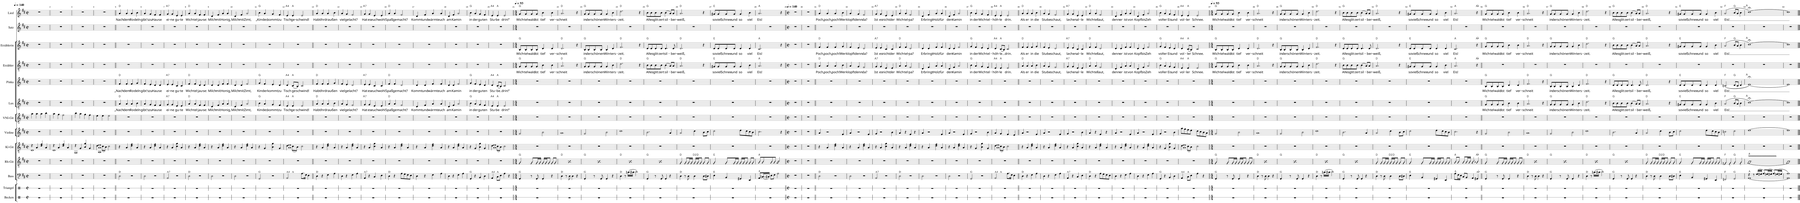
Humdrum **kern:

**kern	**kern	**kern	**harte	**kern	**harte	**kern	**kern	**kern	**kern	**text	**harte	**kern	**text	**harte	**kern	**text	**harte	**kern	**text	**harte	**kern	**kern	**text	**harte
*part13	*part12	*part11	*part11	*part10	*part10	*part9	*part8	*part7	*part6	*part6	*part6	*part5	*part5	*part5	*part4	*part4	*part4	*part3	*part3	*part3	*part2	*part1	*part1	*part1
*staff13	*staff12	*staff11	*	*staff10	*	*staff9	*staff8	*staff7	*staff6	*staff6	*	*staff5	*staff5	*	*staff4	*staff4	*	*staff3	*staff3	*	*staff2	*staff1	*staff1	*
*I"Becken	*I"Triangel	*I"Bass	*	*I"Rh-Git	*	*I"Kl-Git	*I"Violine	*I"VNI-Git	*I"Lux	*	*	*I"Pinka	*	*	*I"Erzähler	*	*	*I"Erzählerin	*	*	*I"Satz	*I"Lied	*	*
*I'Bkn.	*I'Trgl.	*I'Bass	*	*I'Rh-G	*	*I'Kl-G	*I'Vl.	*I'VNI	*I'Lux	*	*	*I'Pi	*	*	*	*	*	*	*	*	*I'Satz	*I'L	*	*
*stria1	*stria1	*	*	*	*	*	*	*	*	*	*	*	*	*	*	*	*	*	*	*	*	*	*	*
*clefX	*clefX	*clefFv4	*	*clefGv2	*	*clefGv2	*clefG2	*clefGv2	*clefGv2	*	*	*clefG2	*	*	*clefGv2	*	*	*clefG2	*	*	*clefG2	*clefG2	*	*
*k[]	*k[]	*k[f#c#]	*	*k[f#c#]	*	*k[f#c#]	*k[f#c#]	*k[f#c#]	*k[f#c#]	*	*	*k[f#c#]	*	*	*k[f#c#]	*	*	*k[f#c#]	*	*	*k[f#c#]	*k[f#c#]	*	*
*M2/2	*M2/2	*M2/2	*	*M2/2	*	*M2/2	*M2/2	*M2/2	*M2/2	*	*	*M2/2	*	*	*M2/2	*	*	*M2/2	*	*	*M2/2	*M2/2	*	*
*met(c|)	*met(c|)	*met(c|)	*	*met(c|)	*	*met(c|)	*met(c|)	*met(c|)	*met(c|)	*	*	*met(c|)	*	*	*met(c|)	*	*	*met(c|)	*	*	*met(c|)	*met(c|)	*	*
*MM140	*MM140	*MM140	*	*MM140	*	*MM140	*MM140	*MM140	*MM140	*	*	*MM140	*	*	*MM140	*	*	*MM140	*	*	*MM140	*MM140	*	*
=1	=1	=1	=1	=1	=1	=1	=1	=1	=1	=1	=1	=1	=1	=1	=1	=1	=1	=1	=1	=1	=1	=1	=1	=1
*	*	*	*	*	*	*^	*	*	*	*	*	*	*	*	*	*	*	*	*	*	*	*	*	*
1r	1r	1r	.	1r	.	4r	1D	1r	4a\	1r	.	.	1r	.	.	1r	.	.	1r	.	.	1r	1r	.	.
.	.	.	.	.	.	4A/	.	.	4a\	.	.	.	.	.	.	.	.	.	.	.	.	.	.	.	.
.	.	.	.	.	.	4d/ 4f#/	.	.	4a\	.	.	.	.	.	.	.	.	.	.	.	.	.	.	.	.
.	.	.	.	.	.	4A/	.	.	4b\	.	.	.	.	.	.	.	.	.	.	.	.	.	.	.	.
=2	=2	=2	=2	=2	=2	=2	=2	=2	=2	=2	=2	=2	=2	=2	=2	=2	=2	=2	=2	=2	=2	=2	=2	=2	=2
1r	1r	1r	.	1r	.	4r	1D	1r	4a\	1r	.	.	1r	.	.	1r	.	.	1r	.	.	1r	1r	.	.
.	.	.	.	.	.	4A/	.	.	4g\	.	.	.	.	.	.	.	.	.	.	.	.	.	.	.	.
.	.	.	.	.	.	4d/ 4f#/	.	.	2f#\	.	.	.	.	.	.	.	.	.	.	.	.	.	.	.	.
.	.	.	.	.	.	4A/	.	.	.	.	.	.	.	.	.	.	.	.	.	.	.	.	.	.	.
=3	=3	=3	=3	=3	=3	=3	=3	=3	=3	=3	=3	=3	=3	=3	=3	=3	=3	=3	=3	=3	=3	=3	=3	=3	=3
1r	1r	1r	.	1r	.	4r	1GG	1r	4b\	1r	.	.	1r	.	.	1r	.	.	1r	.	.	1r	1r	.	.
.	.	.	.	.	.	4G/	.	.	4a\	.	.	.	.	.	.	.	.	.	.	.	.	.	.	.	.
.	.	.	.	.	.	4B/ 4g/	.	.	4g\	.	.	.	.	.	.	.	.	.	.	.	.	.	.	.	.
.	.	.	.	.	.	4G/	.	.	4f#\	.	.	.	.	.	.	.	.	.	.	.	.	.	.	.	.
=4	=4	=4	=4	=4	=4	=4	=4	=4	=4	=4	=4	=4	=4	=4	=4	=4	=4	=4	=4	=4	=4	=4	=4	=4	=4
*	*	*	*	*	*	*	*^	*	*	*	*	*	*	*	*	*	*	*	*	*	*	*	*	*	*
1r	1r	1r	.	1r	.	1e	4d\	1AA 1A	1r	4e\	1r	.	.	1r	.	.	1r	.	.	1r	.	.	1r	1r	.	.
.	.	.	.	.	.	.	(8c#\L	.	.	4e\	.	.	.	.	.	.	.	.	.	.	.	.	.	.	.	.
.	.	.	.	.	.	.	8B\J)	.	.	.	.	.	.	.	.	.	.	.	.	.	.	.	.	.	.	.
.	.	.	.	.	.	.	2c#\	.	.	2e\	.	.	.	.	.	.	.	.	.	.	.	.	.	.	.	.
*	*	*	*	*	*	*	*v	*v	*	*	*	*	*	*	*	*	*	*	*	*	*	*	*	*	*	*
=5||	=5||	=5||	=5||	=5||	=5||	=5||	=5||	=5||	=5||	=5||	=5||	=5||	=5||	=5||	=5||	=5||	=5||	=5||	=5||	=5||	=5||	=5||	=5||	=5||	=5||
!	!	!	!	!	!	!	!	!	!	!	!LO:LY:b	!	!	!LO:LY:b	!	!	!	!	!	!	!	!	!	!LO:LY:b	!
*	*	*	*	*	*	*v	*v	*	*	*	*	*	*	*	*	*	*	*	*	*	*	*	*	*	*
1r	1r	2DD\	D:maj	1r	.	4r	1r	1r	4A/	„Nach	D:maj	4f#/	„Nach	D:maj	1r	.	.	1r	.	.	1r	4a/	Nach	D:maj
!	!	!	!	!	!	!	!	!	!	!LO:LY:b	!	!	!LO:LY:b	!	!	!	!	!	!	!	!	!	!LO:LY:b	!
.	.	.	.	.	.	4A/	.	.	4A/	dem	.	4f#/	dem	.	.	.	.	.	.	.	.	4a/	dem	.
!	!	!	!	!	!	!	!	!	!	!LO:LY:b	!	!	!LO:LY:b	!	!	!	!	!	!	!	!	!	!LO:LY:b	!
.	.	2r	.	.	.	4d\ 4f#\	.	.	4A/	Ro-	.	4f#/	Ro-	.	.	.	.	.	.	.	.	4a/	Ro-	.
!	!	!	!	!	!	!	!	!	!	!LO:LY:b	!	!	!LO:LY:b	!	!	!	!	!	!	!	!	!	!LO:LY:b	!
.	.	.	.	.	.	4A/	.	.	4B\	-deln	.	4g/	-deln	.	.	.	.	.	.	.	.	4b\	-deln	.
=6	=6	=6	=6	=6	=6	=6	=6	=6	=6	=6	=6	=6	=6	=6	=6	=6	=6	=6	=6	=6	=6	=6	=6	=6
!	!	!	!	!	!	!	!	!	!	!LO:LY:b	!	!	!LO:LY:b	!	!	!	!	!	!	!	!	!	!LO:LY:b	!
1r	1r	2DD\	.	1r	.	4r	1r	1r	4A/	gibt's	.	4f#/	gibt's	.	1r	.	.	1r	.	.	1r	4a/	gibt's	.
!	!	!	!	!	!	!	!	!	!	!LO:LY:b	!	!	!LO:LY:b	!	!	!	!	!	!	!	!	!	!LO:LY:b	!
.	.	.	.	.	.	4A/	.	.	4G/	zu	.	4e/	zu	.	.	.	.	.	.	.	.	4g/	zu	.
!	!	!	!	!	!	!	!	!	!	!LO:LY:b	!	!	!LO:LY:b	!	!	!	!	!	!	!	!	!	!LO:LY:b	!
.	.	2r	.	.	.	4d\ 4f#\	.	.	4F#/	Hau-	.	4d/	Hau-	.	.	.	.	.	.	.	.	4f#/	Hau-	.
!	!	!	!	!	!	!	!	!	!	!LO:LY:b	!	!	!LO:LY:b	!	!	!	!	!	!	!	!	!	!LO:LY:b	!
.	.	.	.	.	.	4A/	.	.	4F#/	-se	.	4d/	-se	.	.	.	.	.	.	.	.	4f#/	-se	.
=7	=7	=7	=7	=7	=7	=7	=7	=7	=7	=7	=7	=7	=7	=7	=7	=7	=7	=7	=7	=7	=7	=7	=7	=7
!	!	!	!LO:H:kt=7	!	!	!	!	!	!	!LO:LY:b	!LO:H:kt=7	!	!LO:LY:b	!LO:H:kt=7	!	!	!	!	!	!	!	!	!LO:LY:b	!LO:H:kt=7
1r	1r	2AAA/	A:7	1r	.	4r	1r	1r	4G/	ei-	A:7	4e/	ei-	A:7	1r	.	.	1r	.	.	1r	4g/	ei-	A:7
!	!	!	!	!	!	!	!	!	!	!LO:LY:b	!	!	!LO:LY:b	!	!	!	!	!	!	!	!	!	!LO:LY:b	!
.	.	.	.	.	.	4A/	.	.	4G/	-ne	.	4e/	-ne	.	.	.	.	.	.	.	.	4g/	-ne	.
!	!	!	!	!	!	!	!	!	!	!LO:LY:b	!	!	!LO:LY:b	!	!	!	!	!	!	!	!	!	!LO:LY:b	!
.	.	2r	.	.	.	4c#\ 4g\	.	.	4E/	gu-	.	4c#/	gu-	.	.	.	.	.	.	.	.	4e/	gu-	.
!	!	!	!	!	!	!	!	!	!	!LO:LY:b	!	!	!LO:LY:b	!	!	!	!	!	!	!	!	!	!LO:LY:b	!
.	.	.	.	.	.	4A/	.	.	4E/	-te	.	4c#/	-te	.	.	.	.	.	.	.	.	4e/	-te	.
=8	=8	=8	=8	=8	=8	=8	=8	=8	=8	=8	=8	=8	=8	=8	=8	=8	=8	=8	=8	=8	=8	=8	=8	=8
!	!	!	!	!	!	!	!	!	!	!LO:LY:b	!	!	!LO:LY:b	!	!	!	!	!	!	!	!	!	!LO:LY:b	!
1r	1r	2DD\	D:maj	1r	.	4r	1r	1r	4A/	Wich-	D:maj	4f#/	Wich-	D:maj	1r	.	.	1r	.	.	1r	4a/	Wich-	D:maj
!	!	!	!	!	!	!	!	!	!	!LO:LY:b	!	!	!LO:LY:b	!	!	!	!	!	!	!	!	!	!LO:LY:b	!
.	.	.	.	.	.	4A/	.	.	4A/	-tel-	.	4f#/	-tel-	.	.	.	.	.	.	.	.	4a/	-tel-	.
!	!	!	!	!	!	!	!	!	!	!LO:LY:b	!	!	!LO:LY:b	!	!	!	!	!	!	!	!	!	!LO:LY:b	!
.	.	2r	.	.	.	4d\ 4f#\	.	.	4F#/	-jau-	.	4d/	-jau-	.	.	.	.	.	.	.	.	4f#/	-jau-	.
!	!	!	!	!	!	!	!	!	!	!LO:LY:b	!	!	!LO:LY:b	!	!	!	!	!	!	!	!	!	!LO:LY:b	!
.	.	.	.	.	.	4A/	.	.	4F#/	-se:	.	4d/	-se:	.	.	.	.	.	.	.	.	4f#/	-se:	.
=9	=9	=9	=9	=9	=9	=9	=9	=9	=9	=9	=9	=9	=9	=9	=9	=9	=9	=9	=9	=9	=9	=9	=9	=9
!	!	!	!	!	!	!	!	!	!	!LO:LY:b	!	!	!LO:LY:b	!	!	!	!	!	!	!	!	!	!LO:LY:b	!
1r	1r	2DD\	.	1r	.	4r	1r	1r	4D/	Milch	.	4d/	Milch	.	1r	.	.	1r	.	.	1r	4d/	Milch	.
!	!	!	!	!	!	!	!	!	!	!LO:LY:b	!	!	!LO:LY:b	!	!	!	!	!	!	!	!	!	!LO:LY:b	!
.	.	.	.	.	.	4A/	.	.	4F#/	mit	.	4d/	mit	.	.	.	.	.	.	.	.	4f#/	mit	.
!	!	!	!	!	!	!	!	!	!	!LO:LY:b	!	!	!LO:LY:b	!	!	!	!	!	!	!	!	!	!LO:LY:b	!
.	.	2r	.	.	.	4d\ 4f#\	.	.	4A/	Ho-	.	4f#/	Ho-	.	.	.	.	.	.	.	.	4a/	Ho-	.
!	!	!	!	!	!	!	!	!	!	!LO:LY:b	!	!	!LO:LY:b	!	!	!	!	!	!	!	!	!	!LO:LY:b	!
.	.	.	.	.	.	4A/	.	.	4A/	-nig,	.	4f#/	-nig,	.	.	.	.	.	.	.	.	4a/	-nig,	.
=10	=10	=10	=10	=10	=10	=10	=10	=10	=10	=10	=10	=10	=10	=10	=10	=10	=10	=10	=10	=10	=10	=10	=10	=10
!	!	!	!	!	!	!	!	!	!	!LO:LY:b	!	!	!LO:LY:b	!	!	!	!	!	!	!	!	!	!LO:LY:b	!
1r	1r	2DD\	.	1r	.	4r	1r	1r	4D/	Milch	.	4d/	Milch	.	1r	.	.	1r	.	.	1r	4d/	Milch	.
!	!	!	!	!	!	!	!	!	!	!LO:LY:b	!	!	!LO:LY:b	!	!	!	!	!	!	!	!	!	!LO:LY:b	!
.	.	.	.	.	.	4A/	.	.	4F#/	mit	.	4d/	mit	.	.	.	.	.	.	.	.	4f#/	mit	.
!	!	!	!	!	!	!	!	!	!	!LO:LY:b	!	!	!LO:LY:b	!	!	!	!	!	!	!	!	!	!LO:LY:b	!
.	.	2r	.	.	.	4d\ 4f#\	.	.	2A/	Zimt,	.	2f#/	Zimt,	.	.	.	.	.	.	.	.	2a/	Zimt,	.
.	.	.	.	.	.	4A/	.	.	.	.	.	.	.	.	.	.	.	.	.	.	.	.	.	.
=11	=11	=11	=11	=11	=11	=11	=11	=11	=11	=11	=11	=11	=11	=11	=11	=11	=11	=11	=11	=11	=11	=11	=11	=11
!	!	!	!	!	!	!	!	!	!	!LO:LY:b	!	!	!LO:LY:b	!	!	!	!	!	!	!	!	!	!LO:LY:b	!
1r	1r	2GGG/	G:maj	1r	.	4r	1r	1r	4B\	Kin-	G:maj	4g/	Kin-	G:maj	1r	.	.	1r	.	.	1r	4b\	„Kin-	G:maj
!	!	!	!	!	!	!	!	!	!	!LO:LY:b	!	!	!LO:LY:b	!	!	!	!	!	!	!	!	!	!LO:LY:b	!
.	.	.	.	.	.	4G/	.	.	4A/	-der,	.	4f#/	-der	.	.	.	.	.	.	.	.	4a/	-der,	.
!	!	!	!	!	!	!	!	!	!	!LO:LY:b	!	!	!LO:LY:b	!	!	!	!	!	!	!	!	!	!LO:LY:b	!
.	.	2r	.	.	.	4B\ 4g\	.	.	4G/	kommt	.	4e/	kommt	.	.	.	.	.	.	.	.	4g/	kommt	.
!	!	!	!	!	!	!	!	!	!	!LO:LY:b	!	!	!LO:LY:b	!	!	!	!	!	!	!	!	!	!LO:LY:b	!
.	.	.	.	.	.	4G/	.	.	4F#/	zu	.	4d/	zu	.	.	.	.	.	.	.	.	4f#/	zu	.
=12	=12	=12	=12	=12	=12	=12	=12	=12	=12	=12	=12	=12	=12	=12	=12	=12	=12	=12	=12	=12	=12	=12	=12	=12
*	*	*	*	*	*	*^	*	*	*	*	*	*	*	*	*	*	*	*	*	*	*	*	*	*
!	!	!	!	!	!	!	!	!	!	!	!LO:LY:b	!	!	!LO:LY:b	!	!	!	!	!	!	!	!	!	!LO:LY:b	!
*	*	*^	*	*	*	*	*	*	*	*	*	*	*	*	*	*	*	*	*	*	*	*	*	*	*
1r	1r	2AAA/	4ryy	A:maj(4)	1r	.	1A 1e	4d\	1r	1r	4E/	Tisch	A:maj(4)	4d/	Tisch	A:maj(4)	1r	.	.	1r	.	.	1r	4e/	Tisch	A:maj(4)
!	!	!	!	!	!	!	!	!	!	!	!	!LO:LY:b	!	!	!LO:LY:b	!	!	!	!	!	!	!	!	!	!LO:LY:b	!
.	.	.	2.ryy	A:maj	.	.	.	(8c#\L	.	.	4E/	ge-	A:maj	(8c#/L	ge-	A:maj	.	.	.	.	.	.	.	4e/	ge-	A:maj
.	.	.	.	.	.	.	.	8B\J)	.	.	.	.	.	8B/J)	.	.	.	.	.	.	.	.	.	.	.	.
!	!	!	!	!	!	!	!	!	!	!	!	!LO:LY:b	!	!	!LO:LY:b	!	!	!	!	!	!	!	!	!	!LO:LY:b	!
.	.	8.AA\L	.	.	.	.	.	2c#\	.	.	2E/	-schwind!	.	2c#/	-schwind!	.	.	.	.	.	.	.	.	2e/	-schwind!	.
.	.	16FF#\Jk	.	.	.	.	.	.	.	.	.	.	.	.	.	.	.	.	.	.	.	.	.	.	.	.
.	.	4EE\	.	.	.	.	.	.	.	.	.	.	.	.	.	.	.	.	.	.	.	.	.	.	.	.
*	*	*	*	*	*	*	*v	*v	*	*	*	*	*	*	*	*	*	*	*	*	*	*	*	*	*	*
=13||	=13||	=13||	=13||	=13||	=13||	=13||	=13||	=13||	=13||	=13||	=13||	=13||	=13||	=13||	=13||	=13||	=13||	=13||	=13||	=13||	=13||	=13||	=13||	=13||	=13||
!	!	!	!	!	!	!	!	!	!	!	!LO:LY:b	!	!	!LO:LY:b	!	!	!	!	!	!	!	!	!	!LO:LY:b	!
*	*	*v	*v	*	*	*	*	*	*	*	*	*	*	*	*	*	*	*	*	*	*	*	*	*	*
1r	1r	4DD\	D:maj	1r	.	4r	1r	1r	4A/	Habt	D:maj	4f#/	Habt	D:maj	1r	.	.	1r	.	.	1r	4a/	Habt	D:maj
!	!	!	!	!	!	!	!	!	!	!LO:LY:b	!	!	!LO:LY:b	!	!	!	!	!	!	!	!	!	!LO:LY:b	!
.	.	4r	.	.	.	4A/	.	.	4A/	ihr	.	4f#/	ihr	.	.	.	.	.	.	.	.	4a/	ihr	.
!	!	!	!	!	!	!	!	!	!	!LO:LY:b	!	!	!LO:LY:b	!	!	!	!	!	!	!	!	!	!LO:LY:b	!
.	.	4FF#\	.	.	.	4d\ 4f#\	.	.	4A/	drau-	.	4f#/	drau-	.	.	.	.	.	.	.	.	4a/	drau-	.
!	!	!	!	!	!	!	!	!	!	!LO:LY:b	!	!	!LO:LY:b	!	!	!	!	!	!	!	!	!	!LO:LY:b	!
.	.	4AA\	.	.	.	4A/	.	.	4B\	-ßen	.	4g/	-ßen	.	.	.	.	.	.	.	.	4b\	-ßen	.
=14	=14	=14	=14	=14	=14	=14	=14	=14	=14	=14	=14	=14	=14	=14	=14	=14	=14	=14	=14	=14	=14	=14	=14	=14
!	!	!	!	!	!	!	!	!	!	!LO:LY:b	!	!	!LO:LY:b	!	!	!	!	!	!	!	!	!	!LO:LY:b	!
1r	1r	4DD\	.	1r	.	4r	1r	1r	4A/	viel	.	4f#/	viel	.	1r	.	.	1r	.	.	1r	4a/	viel	.
!	!	!	!	!	!	!	!	!	!	!LO:LY:b	!	!	!LO:LY:b	!	!	!	!	!	!	!	!	!	!LO:LY:b	!
.	.	4r	.	.	.	4A/	.	.	4G/	ge-	.	4e/	ge-	.	.	.	.	.	.	.	.	4g/	ge-	.
!	!	!	!	!	!	!	!	!	!	!LO:LY:b	!	!	!LO:LY:b	!	!	!	!	!	!	!	!	!	!LO:LY:b	!
.	.	4FF#\	.	.	.	4d\ 4f#\	.	.	2F#/	-lacht?	.	2d/	-lacht?	.	.	.	.	.	.	.	.	2f#/	-lacht?	.
.	.	4AA\	.	.	.	4A/	.	.	.	.	.	.	.	.	.	.	.	.	.	.	.	.	.	.
=15	=15	=15	=15	=15	=15	=15	=15	=15	=15	=15	=15	=15	=15	=15	=15	=15	=15	=15	=15	=15	=15	=15	=15	=15
!	!	!	!LO:H:kt=7	!	!	!	!	!	!	!LO:LY:b	!LO:H:kt=7	!	!LO:LY:b	!LO:H:kt=7	!	!	!	!	!	!	!	!	!LO:LY:b	!LO:H:kt=7
1r	1r	4AAA/	A:7	1r	.	4r	1r	1r	4G/	Hat	A:7	4e/	Hat	A:7	1r	.	.	1r	.	.	1r	4g/	Hat	A:7
!	!	!	!	!	!	!	!	!	!	!LO:LY:b	!	!	!LO:LY:b	!	!	!	!	!	!	!	!	!	!LO:LY:b	!
.	.	4r	.	.	.	4A/	.	.	4G/	es	.	4e/	es	.	.	.	.	.	.	.	.	4g/	es	.
!	!	!	!	!	!	!	!	!	!	!LO:LY:b	!	!	!LO:LY:b	!	!	!	!	!	!	!	!	!	!LO:LY:b	!
.	.	4CC#/	.	.	.	4c#\ 4g\	.	.	4E/	euch	.	4c#/	euch	.	.	.	.	.	.	.	.	4e/	euch	.
!	!	!	!	!	!	!	!	!	!	!LO:LY:b	!	!	!LO:LY:b	!	!	!	!	!	!	!	!	!	!LO:LY:b	!
.	.	4EE\	.	.	.	4A/	.	.	4E/	wohl	.	4c#/	wohl	.	.	.	.	.	.	.	.	4e/	wohl	.
=16	=16	=16	=16	=16	=16	=16	=16	=16	=16	=16	=16	=16	=16	=16	=16	=16	=16	=16	=16	=16	=16	=16	=16	=16
!	!	!	!	!	!	!	!	!	!	!LO:LY:b	!	!	!LO:LY:b	!	!	!	!	!	!	!	!	!	!LO:LY:b	!
1r	1r	4DD\	D:maj	1r	.	4r	1r	1r	4A/	Spaß	D:maj	4f#/	Spaß	D:maj	1r	.	.	1r	.	.	1r	4a/	Spaß	D:maj
!	!	!	!	!	!	!	!	!	!	!LO:LY:b	!	!	!LO:LY:b	!	!	!	!	!	!	!	!	!	!LO:LY:b	!
.	.	4r	.	.	.	4A/	.	.	4A/	ge-	.	4f#/	ge-	.	.	.	.	.	.	.	.	4a/	ge-	.
!	!	!	!	!	!	!	!	!	!	!LO:LY:b	!	!	!LO:LY:b	!	!	!	!	!	!	!	!	!	!LO:LY:b	!
.	.	8AA\L	.	.	.	4d\ 4f#\	.	.	2F#/	-macht?	.	2d/	-macht?	.	.	.	.	.	.	.	.	2f#/	-macht?	.
.	.	8GG\	.	.	.	.	.	.	.	.	.	.	.	.	.	.	.	.	.	.	.	.	.	.
.	.	8FF#\	.	.	.	4A/	.	.	.	.	.	.	.	.	.	.	.	.	.	.	.	.	.	.
.	.	8EE\J	.	.	.	.	.	.	.	.	.	.	.	.	.	.	.	.	.	.	.	.	.	.
=17	=17	=17	=17	=17	=17	=17	=17	=17	=17	=17	=17	=17	=17	=17	=17	=17	=17	=17	=17	=17	=17	=17	=17	=17
!	!	!	!	!	!	!	!	!	!	!LO:LY:b	!	!	!LO:LY:b	!	!	!	!	!	!	!	!	!	!LO:LY:b	!
1r	1r	4DD\	.	1r	.	4r	1r	1r	4D/	Kommt	.	4d/	Kommt	.	1r	.	.	1r	.	.	1r	4d/	Kommt	.
!	!	!	!	!	!	!	!	!	!	!LO:LY:b	!	!	!LO:LY:b	!	!	!	!	!	!	!	!	!	!LO:LY:b	!
.	.	4r	.	.	.	4A/	.	.	4F#/	und	.	4d/	und	.	.	.	.	.	.	.	.	4f#/	und	.
!	!	!	!	!	!	!	!	!	!	!LO:LY:b	!	!	!LO:LY:b	!	!	!	!	!	!	!	!	!	!LO:LY:b	!
.	.	4FF#\	.	.	.	4d\ 4f#\	.	.	4A/	wärmt	.	4f#/	wärmt	.	.	.	.	.	.	.	.	4a/	wärmt	.
!	!	!	!	!	!	!	!	!	!	!LO:LY:b	!	!	!LO:LY:b	!	!	!	!	!	!	!	!	!	!LO:LY:b	!
.	.	4AA\	.	.	.	4A/	.	.	4A/	euch	.	4f#/	euch	.	.	.	.	.	.	.	.	4a/	euch	.
=18	=18	=18	=18	=18	=18	=18	=18	=18	=18	=18	=18	=18	=18	=18	=18	=18	=18	=18	=18	=18	=18	=18	=18	=18
!	!	!	!	!	!	!	!	!	!	!LO:LY:b	!	!	!LO:LY:b	!	!	!	!	!	!	!	!	!	!LO:LY:b	!
1r	1r	4DD\	.	1r	.	4r	1r	1r	4D/	am	.	4d/	am	.	1r	.	.	1r	.	.	1r	4d/	am	.
!	!	!	!	!	!	!	!	!	!	!LO:LY:b	!	!	!LO:LY:b	!	!	!	!	!	!	!	!	!	!LO:LY:b	!
.	.	4r	.	.	.	4A/	.	.	4F#/	Ka-	.	4d/	Ka-	.	.	.	.	.	.	.	.	4f#/	Ka-	.
!	!	!	!	!	!	!	!	!	!	!LO:LY:b	!	!	!LO:LY:b	!	!	!	!	!	!	!	!	!	!LO:LY:b	!
.	.	4FF#\	.	.	.	4d\ 4f#\	.	.	2A/	-min	.	2f#/	-min	.	.	.	.	.	.	.	.	2a/	-min	.
.	.	4AA\	.	.	.	4A/	.	.	.	.	.	.	.	.	.	.	.	.	.	.	.	.	.	.
=19	=19	=19	=19	=19	=19	=19	=19	=19	=19	=19	=19	=19	=19	=19	=19	=19	=19	=19	=19	=19	=19	=19	=19	=19
!	!	!	!	!	!	!	!	!	!	!LO:LY:b	!	!	!LO:LY:b	!	!	!	!	!	!	!	!	!	!LO:LY:b	!
1r	1r	4GGG/	G:maj	1r	.	4r	1r	1r	4B\	in	G:maj	4g/	in	G:maj	1r	.	.	1r	.	.	1r	4b\	in	G:maj
!	!	!	!	!	!	!	!	!	!	!LO:LY:b	!	!	!LO:LY:b	!	!	!	!	!	!	!	!	!	!LO:LY:b	!
.	.	4r	.	.	.	4G/	.	.	4A/	der	.	4f#/	der	.	.	.	.	.	.	.	.	4a/	der	.
!	!	!	!	!	!	!	!	!	!	!LO:LY:b	!	!	!LO:LY:b	!	!	!	!	!	!	!	!	!	!LO:LY:b	!
.	.	4BBB/	.	.	.	4B\ 4g\	.	.	4G/	gu-	.	4e/	gu-	.	.	.	.	.	.	.	.	4g/	gu-	.
!	!	!	!	!	!	!	!	!	!	!LO:LY:b	!	!	!LO:LY:b	!	!	!	!	!	!	!	!	!	!LO:LY:b	!
.	.	4DD\	.	.	.	4G/	.	.	4F#/	-ten	.	4d/	-ten	.	.	.	.	.	.	.	.	4f#/	-ten	.
=20	=20	=20	=20	=20	=20	=20	=20	=20	=20	=20	=20	=20	=20	=20	=20	=20	=20	=20	=20	=20	=20	=20	=20	=20
*	*	*	*	*	*	*^	*	*	*	*	*	*	*	*	*	*	*	*	*	*	*	*	*	*
!	!	!	!	!	!	!	!	!	!	!	!LO:LY:b	!	!	!LO:LY:b	!	!	!	!	!	!	!	!	!	!LO:LY:b	!
1r	1r	4AAA/	A:maj(4)	1r	.	1A 1e	4d\	1r	1r	4E/	Stu-	A:maj(4)	4d/	Stu-	A:maj(4)	1r	.	.	1r	.	.	1r	4e/	Stu-	A:maj(4)
!	!	!	!	!	!	!	!	!	!	!	!LO:LY:b	!	!	!LO:LY:b	!	!	!	!	!	!	!	!	!	!LO:LY:b	!
.	.	8CC#\L	A:maj	.	.	.	(8c#\L	.	.	4E/	-be	A:maj	(8c#/L	-be	A:maj	.	.	.	.	.	.	.	4e/	-be	A:maj
.	.	8EE\J	.	.	.	.	8B\J)	.	.	.	.	.	8B/J)	.	.	.	.	.	.	.	.	.	.	.	.
!	!	!	!	!	!	!	!	!	!	!	!LO:LY:b	!	!	!LO:LY:b	!	!	!	!	!	!	!	!	!	!LO:LY:b	!
.	.	4AA\	.	.	.	.	2c#\	.	.	2E/	drin!”	.	2c#/	drin!”	.	.	.	.	.	.	.	.	2e/	drin!”	.
.	.	4r	.	.	.	.	.	.	.	.	.	.	.	.	.	.	.	.	.	.	.	.	.	.	.
*	*	*	*	*	*	*v	*v	*	*	*	*	*	*	*	*	*	*	*	*	*	*	*	*	*	*
=21||	=21||	=21||	=21||	=21||	=21||	=21||	=21||	=21||	=21||	=21||	=21||	=21||	=21||	=21||	=21||	=21||	=21||	=21||	=21||	=21||	=21||	=21||	=21||	=21||
*M4/4	*M4/4	*M4/4	*	*M4/4	*	*M4/4	*M4/4	*M4/4	*M4/4	*	*	*M4/4	*	*	*M4/4	*	*	*M4/4	*	*	*M4/4	*M4/4	*	*
*	*	*	*	*	*	*	*	*	*	*	*	*	*	*	*	*	*	*	*	*	*	*MM93	*	*
!	!	!	!	!	!	!	!	!	!	!	!	!	!	!	!	!LO:LY:b	!	!	!LO:LY:b	!	!	!	!LO:LY:b	!
1r	1r	4GGG/	G:maj	4G/	G:maj	1r	2g/	1r	1r	.	.	1r	.	.	8G/L	Wich-	G:maj	8B/L	Wich-	G:maj	1r	8g/L	Wich-	G:maj
!	!	!	!	!	!	!	!	!	!	!	!	!	!	!	!	!LO:LY:b	!	!	!LO:LY:b	!	!	!	!LO:LY:b	!
.	.	.	.	.	.	.	.	.	.	.	.	.	.	.	8G/	-tel-	.	8B/	-tel-	.	.	8g/	-tel-	.
!	!	!	!	!	!	!	!	!	!	!	!	!	!	!	!	!LO:LY:b	!	!	!LO:LY:b	!	!	!	!LO:LY:b	!
.	.	8r	.	8G/L	.	.	.	.	.	.	.	.	.	.	8G/	-wald	.	8B/	-wald	.	.	8g/	-wald	.
!	!	!	!	!	!	!	!	!	!	!	!	!	!	!	!	!LO:LY:b	!	!	!LO:LY:b	!	!	!	!LO:LY:b	!
.	.	8GGG/	.	16G/L	.	.	.	.	.	.	.	.	.	.	8G/J	ist	.	8B/J	ist	.	.	8g/J	ist	.
.	.	.	.	16G/JJ	.	.	.	.	.	.	.	.	.	.	.	.	.	.	.	.	.	.	.	.
!	!	!	!	!	!	!	!	!	!	!	!	!	!	!	!	!LO:LY:b	!	!	!LO:LY:b	!	!	!	!LO:LY:b	!
.	.	4GGG/	.	16G/LL	.	.	2b\	.	.	.	.	.	.	.	4B\	tief	.	4d/	tief	.	.	4b\	tief	.
.	.	.	.	16G/J	.	.	.	.	.	.	.	.	.	.	.	.	.	.	.	.	.	.	.	.
.	.	.	.	8G/J	.	.	.	.	.	.	.	.	.	.	.	.	.	.	.	.	.	.	.	.
!	!	!	!	!	!	!	!	!	!	!	!	!	!	!	!	!LO:LY:b	!	!	!LO:LY:b	!	!	!	!LO:LY:b	!
.	.	4r	.	8G/L	.	.	.	.	.	.	.	.	.	.	4B\	ver-	.	4d/	ver-	.	.	4b\	ver-	.
.	.	.	.	8G/J	.	.	.	.	.	.	.	.	.	.	.	.	.	.	.	.	.	.	.	.
=22	=22	=22	=22	=22	=22	=22	=22	=22	=22	=22	=22	=22	=22	=22	=22	=22	=22	=22	=22	=22	=22	=22	=22	=22
!	!	!	!	!	!	!	!	!	!	!	!	!	!	!	!	!LO:LY:b	!	!	!LO:LY:b	!	!	!	!LO:LY:b	!
1r	1r	4DD\	D:maj	4G/	G:maj	1r	1a	1r	1r	.	.	1r	.	.	2.A/	-schneit	D:maj	2.d/	-schneit	D:maj	1r	2.a/	-schneit	D:maj
.	.	8r	.	8G/L	.	.	.	.	.	.	.	.	.	.	.	.	.	.	.	.	.	.	.	.
.	.	8DD\	.	16G/L	.	.	.	.	.	.	.	.	.	.	.	.	.	.	.	.	.	.	.	.
.	.	.	.	16G/JJ	.	.	.	.	.	.	.	.	.	.	.	.	.	.	.	.	.	.	.	.
.	.	4DD\	.	16G/LL	.	.	.	.	.	.	.	.	.	.	.	.	.	.	.	.	.	.	.	.
.	.	.	.	16G/J	.	.	.	.	.	.	.	.	.	.	.	.	.	.	.	.	.	.	.	.
.	.	.	.	8G/J	.	.	.	.	.	.	.	.	.	.	.	.	.	.	.	.	.	.	.	.
.	.	4r	.	8G/L	.	.	.	.	.	.	.	.	.	.	4r	.	.	4r	.	.	.	4r	.	.
.	.	.	.	8G/J	.	.	.	.	.	.	.	.	.	.	.	.	.	.	.	.	.	.	.	.
=23	=23	=23	=23	=23	=23	=23	=23	=23	=23	=23	=23	=23	=23	=23	=23	=23	=23	=23	=23	=23	=23	=23	=23	=23
!	!	!	!	!	!	!	!	!	!	!	!	!	!	!	!	!LO:LY:b	!	!	!LO:LY:b	!	!	!	!LO:LY:b	!
1r	1r	4GGG/	G:maj	4G/	G:maj	1r	2g/	1r	1r	.	.	1r	.	.	8G/L	in	G:maj	8B/L	in	G:maj	1r	8g/L	in	G:maj
!	!	!	!	!	!	!	!	!	!	!	!	!	!	!	!	!LO:LY:b	!	!	!LO:LY:b	!	!	!	!LO:LY:b	!
.	.	.	.	.	.	.	.	.	.	.	.	.	.	.	8G/	der	.	8B/	der	.	.	8g/	der	.
!	!	!	!	!	!	!	!	!	!	!	!	!	!	!	!	!LO:LY:b	!	!	!LO:LY:b	!	!	!	!LO:LY:b	!
.	.	8r	.	8G/L	.	.	.	.	.	.	.	.	.	.	8G/	schö-	.	8B/	schö-	.	.	8g/	schö-	.
!	!	!	!	!	!	!	!	!	!	!	!	!	!	!	!	!LO:LY:b	!	!	!LO:LY:b	!	!	!	!LO:LY:b	!
.	.	8GGG/	.	16G/L	.	.	.	.	.	.	.	.	.	.	8G/J	-nen	.	8B/J	-nen	.	.	8g/J	-nen	.
.	.	.	.	16G/JJ	.	.	.	.	.	.	.	.	.	.	.	.	.	.	.	.	.	.	.	.
!	!	!	!	!	!	!	!	!	!	!	!	!	!	!	!	!LO:LY:b	!	!	!LO:LY:b	!	!	!	!LO:LY:b	!
.	.	4GGG/	.	16G/LL	.	.	2b\	.	.	.	.	.	.	.	4G/	Win-	.	4B/	Win-	.	.	4g/	Win-	.
.	.	.	.	16G/J	.	.	.	.	.	.	.	.	.	.	.	.	.	.	.	.	.	.	.	.
.	.	.	.	8G/J	.	.	.	.	.	.	.	.	.	.	.	.	.	.	.	.	.	.	.	.
!	!	!	!	!	!	!	!	!	!	!	!	!	!	!	!	!LO:LY:b	!	!	!LO:LY:b	!	!	!	!LO:LY:b	!
.	.	4r	.	8G/L	.	.	.	.	.	.	.	.	.	.	4B\	-ters-	.	4d/	-ters-	.	.	4b\	-ters-	.
.	.	.	.	8G/J	.	.	.	.	.	.	.	.	.	.	.	.	.	.	.	.	.	.	.	.
=24	=24	=24	=24	=24	=24	=24	=24	=24	=24	=24	=24	=24	=24	=24	=24	=24	=24	=24	=24	=24	=24	=24	=24	=24
!	!	!	!	!	!	!	!	!	!	!	!	!	!	!	!	!LO:LY:b	!	!	!LO:LY:b	!	!	!	!LO:LY:b	!
1r	1r	4DD\	D:maj	4G/	G:maj	1r	1dd	1r	1r	.	.	1r	.	.	2.d\	-zeit.	D:maj	2.f#/	-zeit.	D:maj	1r	2.dd\	-zeit.	D:maj
.	.	8r	.	8G/L	.	.	.	.	.	.	.	.	.	.	.	.	.	.	.	.	.	.	.	.
.	.	(16Cn\LL	.	16G/L	.	.	.	.	.	.	.	.	.	.	.	.	.	.	.	.	.	.	.	.
.	.	16C#X\JJ	.	16G/JJ	.	.	.	.	.	.	.	.	.	.	.	.	.	.	.	.	.	.	.	.
.	.	2D\)	.	16G/LL	.	.	.	.	.	.	.	.	.	.	.	.	.	.	.	.	.	.	.	.
.	.	.	.	16G/J	.	.	.	.	.	.	.	.	.	.	.	.	.	.	.	.	.	.	.	.
.	.	.	.	8G/J	.	.	.	.	.	.	.	.	.	.	.	.	.	.	.	.	.	.	.	.
.	.	.	.	8G/L	.	.	.	.	.	.	.	.	.	.	4r	.	.	4r	.	.	.	4r	.	.
.	.	.	.	8G/J	.	.	.	.	.	.	.	.	.	.	.	.	.	.	.	.	.	.	.	.
=25	=25	=25	=25	=25	=25	=25	=25	=25	=25	=25	=25	=25	=25	=25	=25	=25	=25	=25	=25	=25	=25	=25	=25	=25
!	!	!	!	!	!	!	!	!	!	!	!	!	!	!	!	!LO:LY:b	!	!	!LO:LY:b	!	!	!	!LO:LY:b	!
1r	1r	4GGG/	G:maj	4G/	G:maj	1r	2.b\	1r	1r	.	.	1r	.	.	8B\L	Al-	G:maj	8d/L	Al-	G:maj	1r	8b\L	Al-	G:maj
!	!	!	!	!	!	!	!	!	!	!	!	!	!	!	!	!LO:LY:b	!	!	!LO:LY:b	!	!	!	!LO:LY:b	!
.	.	.	.	.	.	.	.	.	.	.	.	.	.	.	8B\	-les	.	8d/	-les	.	.	8b\	-les	.
!	!	!	!	!	!	!	!	!	!	!	!	!	!	!	!	!LO:LY:b	!	!	!LO:LY:b	!	!	!	!LO:LY:b	!
.	.	8r	.	8G/L	.	.	.	.	.	.	.	.	.	.	8B\	glit-	.	8d/	glit-	.	.	8b\	glit-	.
!	!	!	!	!	!	!	!	!	!	!	!	!	!	!	!	!LO:LY:b	!	!	!LO:LY:b	!	!	!	!LO:LY:b	!
.	.	8GGG/	.	16G/L	.	.	.	.	.	.	.	.	.	.	8B\J	-zert	.	8d/J	-zert	.	.	8b\J	-zert	.
.	.	.	.	16G/JJ	.	.	.	.	.	.	.	.	.	.	.	.	.	.	.	.	.	.	.	.
!	!	!	!	!	!	!	!	!	!	!	!	!	!	!	!	!LO:LY:b	!	!	!LO:LY:b	!	!	!	!LO:LY:b	!
.	.	4GGG/	.	16G/LL	.	.	.	.	.	.	.	.	.	.	(4B\	sil-	.	4.d/	sil-	.	.	(4b\	sil-	.
.	.	.	.	16G/J	.	.	.	.	.	.	.	.	.	.	.	.	.	.	.	.	.	.	.	.
.	.	.	.	8G/J	.	.	.	.	.	.	.	.	.	.	.	.	.	.	.	.	.	.	.	.
.	.	4r	.	8G/L	.	.	4a/	.	.	.	.	.	.	.	8A/L)	.	.	.	.	.	.	8a/L)	.	.
!	!	!	!	!	!	!	!	!	!	!	!	!	!	!	!	!LO:LY:b	!	!	!LO:LY:b	!	!	!	!LO:LY:b	!
.	.	.	.	8G/J	.	.	.	.	.	.	.	.	.	.	8A/J	-ber-	.	8d/	-ber-	.	.	8a/J	-ber-	.
=26	=26	=26	=26	=26	=26	=26	=26	=26	=26	=26	=26	=26	=26	=26	=26	=26	=26	=26	=26	=26	=26	=26	=26	=26
!	!	!	!	!	!	!	!	!	!	!	!	!	!	!	!	!LO:LY:b	!	!	!LO:LY:b	!	!	!	!LO:LY:b	!
1r	1r	4DD\	D:maj	4G/	D:maj	1r	2a/	1r	1r	.	.	1r	.	.	2.A/	-weiß,	D:maj	2.d/	-weiß,	D:maj	1r	2.a/	-weiß,	D:maj
.	.	8r	.	8G/L	.	.	.	.	.	.	.	.	.	.	.	.	.	.	.	.	.	.	.	.
.	.	8DD\	.	16G/L	.	.	.	.	.	.	.	.	.	.	.	.	.	.	.	.	.	.	.	.
.	.	.	.	16G/JJ	.	.	.	.	.	.	.	.	.	.	.	.	.	.	.	.	.	.	.	.
.	.	4DD\	.	16G/LL	D:maj(2)	.	4dd\	.	.	.	.	.	.	.	.	.	.	.	.	.	.	.	.	.
.	.	.	.	16G/J	D:maj	.	.	.	.	.	.	.	.	.	.	.	.	.	.	.	.	.	.	.
.	.	.	.	8G/J	.	.	.	.	.	.	.	.	.	.	.	.	.	.	.	.	.	.	.	.
.	.	8DD\L	.	8G/L	.	.	8b\L	.	.	.	.	.	.	.	4r	.	.	4r	.	.	.	4r	.	.
.	.	8DD#X\J	.	8G/J	.	.	8cc#\J	.	.	.	.	.	.	.	.	.	.	.	.	.	.	.	.	.
=27	=27	=27	=27	=27	=27	=27	=27	=27	=27	=27	=27	=27	=27	=27	=27	=27	=27	=27	=27	=27	=27	=27	=27	=27
!	!	!	!	!	!	!	!	!	!	!	!	!	!	!	!	!LO:LY:b	!	!	!LO:LY:b	!	!	!	!LO:LY:b	!
1r	1r	4EE\	E:maj	4G/	E:maj	1r	2dd\	1r	1r	.	.	1r	.	.	8G#X/L	so	E:maj	8d/L	so	E:maj	1r	8g#X/L	so	E:maj
!	!	!	!	!	!	!	!	!	!	!	!	!	!	!	!	!LO:LY:b	!	!	!LO:LY:b	!	!	!	!LO:LY:b	!
.	.	.	.	.	.	.	.	.	.	.	.	.	.	.	8G#/	viel	.	8d/	viel	.	.	8g#/	viel	.
!	!	!	!	!	!	!	!	!	!	!	!	!	!	!	!	!LO:LY:b	!	!	!LO:LY:b	!	!	!	!LO:LY:b	!
.	.	4BBB/	.	8G/L	.	.	.	.	.	.	.	.	.	.	8G#/	Schnee	.	8d/	Schnee	.	.	8g#/	Schnee	.
!	!	!	!	!	!	!	!	!	!	!	!	!	!	!	!	!LO:LY:b	!	!	!LO:LY:b	!	!	!	!LO:LY:b	!
.	.	.	.	16G/L	.	.	.	.	.	.	.	.	.	.	8G#/J	und	.	8d/J	und	.	.	8g#/J	und	.
.	.	.	.	16G/JJ	.	.	.	.	.	.	.	.	.	.	.	.	.	.	.	.	.	.	.	.
!	!	!	!	!	!	!	!	!	!	!	!	!	!	!	!	!LO:LY:b	!	!	!LO:LY:b	!	!	!	!LO:LY:b	!
.	.	4GGG#X/	.	16G/LL	.	.	8ee\L	.	.	.	.	.	.	.	4G#/	so	.	4d/	so	.	.	4g#/	so	.
.	.	.	.	16G/J	.	.	.	.	.	.	.	.	.	.	.	.	.	.	.	.	.	.	.	.
.	.	.	.	8G/J	.	.	8dd\	.	.	.	.	.	.	.	.	.	.	.	.	.	.	.	.	.
!	!	!	!	!	!	!	!	!	!	!	!	!	!	!	!	!LO:LY:b	!	!	!LO:LY:b	!	!	!	!LO:LY:b	!
.	.	4EEE/	.	8G/L	.	.	8cc#\	.	.	.	.	.	.	.	4B\	viel	.	4d/	viel	.	.	4b\	viel	.
.	.	.	.	8G/J	.	.	8b\J	.	.	.	.	.	.	.	.	.	.	.	.	.	.	.	.	.
=28	=28	=28	=28	=28	=28	=28	=28	=28	=28	=28	=28	=28	=28	=28	=28	=28	=28	=28	=28	=28	=28	=28	=28	=28
!	!	!	!	!	!	!	!	!	!	!	!	!	!	!	!	!LO:LY:b	!	!	!LO:LY:b	!	!	!	!LO:LY:b	!
1r	1r	8AAA/L	A:maj	8A/L	A:maj	1r	2.cc#\	1r	1r	.	.	1r	.	.	2.A/	Eis!	A:maj	2.c#/	Eis!	A:maj	1r	2.a/	Eis!	A:maj
.	.	(16CCn/L	.	8A/	.	.	.	.	.	.	.	.	.	.	.	.	.	.	.	.	.	.	.	.
.	.	16CC#X/JJ)	.	.	.	.	.	.	.	.	.	.	.	.	.	.	.	.	.	.	.	.	.	.
.	.	8EE\L	.	8A/	.	.	.	.	.	.	.	.	.	.	.	.	.	.	.	.	.	.	.	.
.	.	8FF#\J	.	8A/J	.	.	.	.	.	.	.	.	.	.	.	.	.	.	.	.	.	.	.	.
.	.	2AA\	.	2A/	.	.	.	.	.	.	.	.	.	.	.	.	.	.	.	.	.	.	.	.
.	.	.	.	.	.	.	4r	.	.	.	.	.	.	.	4r	.	.	4r	.	.	.	4r	.	.
=29||	=29||	=29||	=29||	=29||	=29||	=29||	=29||	=29||	=29||	=29||	=29||	=29||	=29||	=29||	=29||	=29||	=29||	=29||	=29||	=29||	=29||	=29||	=29||	=29||
*M2/2	*M2/2	*M2/2	*	*M2/2	*	*M2/2	*M2/2	*M2/2	*M2/2	*	*	*M2/2	*	*	*M2/2	*	*	*M2/2	*	*	*M2/2	*M2/2	*	*
*met(c|)	*met(c|)	*met(c|)	*	*met(c|)	*	*met(c|)	*met(c|)	*met(c|)	*met(c|)	*	*	*met(c|)	*	*	*met(c|)	*	*	*met(c|)	*	*	*met(c|)	*met(c|)	*	*
*	*	*	*	*	*	*	*	*	*	*	*	*	*	*	*	*	*	*	*	*	*	*MM140	*	*
1r	1r	1r	.	1r	.	1r	1r	1r	1r	.	.	1r	.	.	1r	.	.	1r	.	.	1r	1r	.	.
=30	=30	=30	=30	=30	=30	=30	=30	=30	=30	=30	=30	=30	=30	=30	=30	=30	=30	=30	=30	=30	=30	=30	=30	=30
1r	1r	1r	.	1r	.	1r	1r	1r	1r	.	.	1r	.	.	1r	.	.	1r	.	.	1r	1r	.	.
=31||	=31||	=31||	=31||	=31||	=31||	=31||	=31||	=31||	=31||	=31||	=31||	=31||	=31||	=31||	=31||	=31||	=31||	=31||	=31||	=31||	=31||	=31||	=31||	=31||
!	!	!	!	!	!	!	!	!	!	!	!	!	!	!	!	!LO:LY:b	!	!	!LO:LY:b	!	!	!	!LO:LY:b	!
1r	1r	2DD\	D:maj	1r	.	4r	4a/	1r	1r	.	.	1r	.	.	4A/	Poch,	D:maj	4f#/	Poch,	D:maj	1r	4a/	Poch,	D:maj
!	!	!	!	!	!	!	!	!	!	!	!	!	!	!	!	!LO:LY:b	!	!	!LO:LY:b	!	!	!	!LO:LY:b	!
.	.	.	.	.	.	4A/	2r	.	.	.	.	.	.	.	4A/	poch,	.	4f#/	poch,	.	.	4a/	poch,	.
!	!	!	!	!	!	!	!	!	!	!	!	!	!	!	!	!LO:LY:b	!	!	!LO:LY:b	!	!	!	!LO:LY:b	!
.	.	2r	.	.	.	4d\ 4f#\	.	.	.	.	.	.	.	.	4A/	poch!	.	4f#/	poch!	.	.	4a/	poch!	.
!	!	!	!	!	!	!	!	!	!	!	!	!	!	!	!	!LO:LY:b	!	!	!LO:LY:b	!	!	!	!LO:LY:b	!
.	.	.	.	.	.	4A/	4f#/	.	.	.	.	.	.	.	4B\	Wer	.	4g/	Wer	.	.	4b\	Wer	.
=32	=32	=32	=32	=32	=32	=32	=32	=32	=32	=32	=32	=32	=32	=32	=32	=32	=32	=32	=32	=32	=32	=32	=32	=32
!	!	!	!	!	!	!	!	!	!	!	!	!	!	!	!	!LO:LY:b	!	!	!LO:LY:b	!	!	!	!LO:LY:b	!
1r	1r	2DD\	.	1r	.	4r	4a/	1r	1r	.	.	1r	.	.	4A/	klopft	.	4f#/	klopft	.	1r	4a/	klopft	.
!	!	!	!	!	!	!	!	!	!	!	!	!	!	!	!	!LO:LY:b	!	!	!LO:LY:b	!	!	!	!LO:LY:b	!
.	.	.	.	.	.	4A/	2r	.	.	.	.	.	.	.	4G/	denn	.	4e/	denn	.	.	4g/	denn	.
!	!	!	!	!	!	!	!	!	!	!	!	!	!	!	!	!LO:LY:b	!	!	!LO:LY:b	!	!	!	!LO:LY:b	!
.	.	2r	.	.	.	4d\ 4f#\	.	.	.	.	.	.	.	.	2F#/	da?	.	2d/	da?	.	.	2f#/	da?	.
.	.	.	.	.	.	4A/	4f#/	.	.	.	.	.	.	.	.	.	.	.	.	.	.	.	.	.
=33	=33	=33	=33	=33	=33	=33	=33	=33	=33	=33	=33	=33	=33	=33	=33	=33	=33	=33	=33	=33	=33	=33	=33	=33
!	!	!	!LO:H:kt=7	!	!	!	!	!	!	!	!	!	!	!	!	!LO:LY:b	!LO:H:kt=7	!	!LO:LY:b	!LO:H:kt=7	!	!	!LO:LY:b	!LO:H:kt=7
1r	1r	2AAA/	A:7	1r	.	4r	4g/	1r	1r	.	.	1r	.	.	4G/	Ist	A:7	4e/	Ist	A:7	1r	4g/	Ist	A:7
!	!	!	!	!	!	!	!	!	!	!	!	!	!	!	!	!LO:LY:b	!	!	!LO:LY:b	!	!	!	!LO:LY:b	!
.	.	.	.	.	.	4A/	2r	.	.	.	.	.	.	.	4G/	es	.	4e/	es	.	.	4g/	es	.
!	!	!	!	!	!	!	!	!	!	!	!	!	!	!	!	!LO:LY:b	!	!	!LO:LY:b	!	!	!	!LO:LY:b	!
.	.	2r	.	.	.	4c#\ 4g\	.	.	.	.	.	.	.	.	4E/	nicht	.	4c#/	nicht	.	.	4e/	nicht	.
!	!	!	!	!	!	!	!	!	!	!	!	!	!	!	!	!LO:LY:b	!	!	!LO:LY:b	!	!	!	!LO:LY:b	!
.	.	.	.	.	.	4A/	4b\	.	.	.	.	.	.	.	4E/	der	.	4c#/	der	.	.	4e/	der	.
=34	=34	=34	=34	=34	=34	=34	=34	=34	=34	=34	=34	=34	=34	=34	=34	=34	=34	=34	=34	=34	=34	=34	=34	=34
!	!	!	!	!	!	!	!	!	!	!	!	!	!	!	!	!LO:LY:b	!	!	!LO:LY:b	!	!	!	!LO:LY:b	!
1r	1r	2DD\	D:maj	1r	.	4r	4a/	1r	1r	.	.	1r	.	.	4A/	Wich-	D:maj	4f#/	Wich-	D:maj	1r	4a/	Wich-	D:maj
!	!	!	!	!	!	!	!	!	!	!	!	!	!	!	!	!LO:LY:b	!	!	!LO:LY:b	!	!	!	!LO:LY:b	!
.	.	.	.	.	.	4A/	4r	.	.	.	.	.	.	.	4A/	-tel-	.	4f#/	-tel-	.	.	4a/	-tel-	.
!	!	!	!	!	!	!	!	!	!	!	!	!	!	!	!	!LO:LY:b	!	!	!LO:LY:b	!	!	!	!LO:LY:b	!
.	.	2r	.	.	.	4d\ 4f#\	4f#/	.	.	.	.	.	.	.	2F#/	-pa?	.	2d/	-pa?	.	.	2f#/	-pa?	.
.	.	.	.	.	.	4A/	4r	.	.	.	.	.	.	.	.	.	.	.	.	.	.	.	.	.
=35	=35	=35	=35	=35	=35	=35	=35	=35	=35	=35	=35	=35	=35	=35	=35	=35	=35	=35	=35	=35	=35	=35	=35	=35
!	!	!	!	!	!	!	!	!	!	!	!	!	!	!	!	!LO:LY:b	!	!	!LO:LY:b	!	!	!	!LO:LY:b	!
1r	1r	2DD\	.	1r	.	4r	4a/	1r	1r	.	.	1r	.	.	4D/	Er	.	4d/	Er	.	1r	4d/	Er	.
!	!	!	!	!	!	!	!	!	!	!	!	!	!	!	!	!LO:LY:b	!	!	!LO:LY:b	!	!	!	!LO:LY:b	!
.	.	.	.	.	.	4A/	2r	.	.	.	.	.	.	.	4F#/	bringt	.	4d/	bringt	.	.	4f#/	bringt	.
!	!	!	!	!	!	!	!	!	!	!	!	!	!	!	!	!LO:LY:b	!	!	!LO:LY:b	!	!	!	!LO:LY:b	!
.	.	2r	.	.	.	4d\ 4f#\	.	.	.	.	.	.	.	.	4A/	Holz	.	4f#/	Holz	.	.	4a/	Holz	.
!	!	!	!	!	!	!	!	!	!	!	!	!	!	!	!	!LO:LY:b	!	!	!LO:LY:b	!	!	!	!LO:LY:b	!
.	.	.	.	.	.	4A/	4f#/	.	.	.	.	.	.	.	4A/	für	.	4f#/	für	.	.	4a/	für	.
=36	=36	=36	=36	=36	=36	=36	=36	=36	=36	=36	=36	=36	=36	=36	=36	=36	=36	=36	=36	=36	=36	=36	=36	=36
!	!	!	!	!	!	!	!	!	!	!	!	!	!	!	!	!LO:LY:b	!	!	!LO:LY:b	!	!	!	!LO:LY:b	!
1r	1r	2DD\	.	1r	.	4r	4a/	1r	1r	.	.	1r	.	.	4D/	den	.	4d/	den	.	1r	4d/	den	.
!	!	!	!	!	!	!	!	!	!	!	!	!	!	!	!	!LO:LY:b	!	!	!LO:LY:b	!	!	!	!LO:LY:b	!
.	.	.	.	.	.	4A/	2r	.	.	.	.	.	.	.	4F#/	Ka-	.	4d/	Ka-	.	.	4f#/	Ka-	.
!	!	!	!	!	!	!	!	!	!	!	!	!	!	!	!	!LO:LY:b	!	!	!LO:LY:b	!	!	!	!LO:LY:b	!
.	.	2r	.	.	.	4d\ 4f#\	.	.	.	.	.	.	.	.	2A/	-min	.	2f#/	-min	.	.	2a/	-min	.
.	.	.	.	.	.	4A/	4f#/	.	.	.	.	.	.	.	.	.	.	.	.	.	.	.	.	.
=37	=37	=37	=37	=37	=37	=37	=37	=37	=37	=37	=37	=37	=37	=37	=37	=37	=37	=37	=37	=37	=37	=37	=37	=37
!	!	!	!	!	!	!	!	!	!	!	!	!	!	!	!	!LO:LY:b	!	!	!LO:LY:b	!	!	!	!LO:LY:b	!
1r	1r	2GGG/	G:maj	1r	.	4r	4g/	1r	1r	.	.	1r	.	.	4B\	in	G:maj	4g/	in	G:maj	1r	4b\	in	G:maj
!	!	!	!	!	!	!	!	!	!	!	!	!	!	!	!	!LO:LY:b	!	!	!LO:LY:b	!	!	!	!LO:LY:b	!
.	.	.	.	.	.	4G/	2r	.	.	.	.	.	.	.	4A/	der	.	4f#/	der	.	.	4a/	der	.
!	!	!	!	!	!	!	!	!	!	!	!	!	!	!	!	!LO:LY:b	!	!	!LO:LY:b	!	!	!	!LO:LY:b	!
.	.	2r	.	.	.	4B\ 4g\	.	.	.	.	.	.	.	.	4G/	Wich-	.	4e/	Wich-	.	.	4g/	Wich-	.
!	!	!	!	!	!	!	!	!	!	!	!	!	!	!	!	!LO:LY:b	!	!	!LO:LY:b	!	!	!	!LO:LY:b	!
.	.	.	.	.	.	4G/	4b\	.	.	.	.	.	.	.	4F#/	-tel-	.	4d/	-tel-	.	.	4f#/	-tel-	.
=38	=38	=38	=38	=38	=38	=38	=38	=38	=38	=38	=38	=38	=38	=38	=38	=38	=38	=38	=38	=38	=38	=38	=38	=38
*	*	*	*	*	*	*^	*	*	*	*	*	*	*	*	*	*	*	*	*	*	*	*	*	*
!	!	!	!	!	!	!	!	!	!	!	!	!	!	!	!	!	!LO:LY:b	!	!	!LO:LY:b	!	!	!	!LO:LY:b	!
*	*	*^	*	*	*	*	*	*	*	*	*	*	*	*	*	*	*	*	*	*	*	*	*	*	*
1r	1r	2AAA/	4ryy	A:maj(4)	1r	.	1A 1e	4d\	4a/	1r	1r	.	.	1r	.	.	4E/	-höh-	A:maj(4)	4d/	-höh-	A:maj(4)	1r	4e/	-höh-	A:maj(4)
!	!	!	!	!	!	!	!	!	!	!	!	!	!	!	!	!	!	!LO:LY:b	!	!	!LO:LY:b	!	!	!	!LO:LY:b	!
.	.	.	2.ryy	A:maj	.	.	.	(8c#\L	4g/	.	.	.	.	.	.	.	4E/	-le	A:maj	(8c#/L	-le	A:maj	.	4e/	-le	A:maj
.	.	.	.	.	.	.	.	8B\J)	.	.	.	.	.	.	.	.	.	.	.	8B/J)	.	.	.	.	.	.
!	!	!	!	!	!	!	!	!	!	!	!	!	!	!	!	!	!	!LO:LY:b	!	!	!LO:LY:b	!	!	!	!LO:LY:b	!
.	.	8.AA\L	.	.	.	.	.	2c#\	4f#/	.	.	.	.	.	.	.	2E/	drin.	.	2c#/	drin.	.	.	2e/	drin.	.
.	.	16FF#\Jk	.	.	.	.	.	.	.	.	.	.	.	.	.	.	.	.	.	.	.	.	.	.	.	.
.	.	4EE\	.	.	.	.	.	.	4e/	.	.	.	.	.	.	.	.	.	.	.	.	.	.	.	.	.
*	*	*	*	*	*	*	*v	*v	*	*	*	*	*	*	*	*	*	*	*	*	*	*	*	*	*	*
=39||	=39||	=39||	=39||	=39||	=39||	=39||	=39||	=39||	=39||	=39||	=39||	=39||	=39||	=39||	=39||	=39||	=39||	=39||	=39||	=39||	=39||	=39||	=39||	=39||	=39||
!	!	!	!	!	!	!	!	!	!	!	!	!	!	!	!	!	!LO:LY:b	!	!	!LO:LY:b	!	!	!	!LO:LY:b	!
*	*	*v	*v	*	*	*	*	*	*	*	*	*	*	*	*	*	*	*	*	*	*	*	*	*	*
1r	1r	4DD\	D:maj	1r	.	4r	4a/	1r	1r	.	.	1r	.	.	4A/	Als	D:maj	4f#/	Als	D:maj	1r	4a/	Als	D:maj
!	!	!	!	!	!	!	!	!	!	!	!	!	!	!	!	!LO:LY:b	!	!	!LO:LY:b	!	!	!	!LO:LY:b	!
.	.	4r	.	.	.	4A/	2r	.	.	.	.	.	.	.	4A/	er	.	4f#/	er	.	.	4a/	er	.
!	!	!	!	!	!	!	!	!	!	!	!	!	!	!	!	!LO:LY:b	!	!	!LO:LY:b	!	!	!	!LO:LY:b	!
.	.	4FF#\	.	.	.	4d\ 4f#\	.	.	.	.	.	.	.	.	4A/	in	.	4f#/	in	.	.	4a/	in	.
!	!	!	!	!	!	!	!	!	!	!	!	!	!	!	!	!LO:LY:b	!	!	!LO:LY:b	!	!	!	!LO:LY:b	!
.	.	4AA\	.	.	.	4A/	4f#/	.	.	.	.	.	.	.	4B\	die	.	4g/	die	.	.	4b\	die	.
=40	=40	=40	=40	=40	=40	=40	=40	=40	=40	=40	=40	=40	=40	=40	=40	=40	=40	=40	=40	=40	=40	=40	=40	=40
!	!	!	!	!	!	!	!	!	!	!	!	!	!	!	!	!LO:LY:b	!	!	!LO:LY:b	!	!	!	!LO:LY:b	!
1r	1r	4DD\	.	1r	.	4r	4a/	1r	1r	.	.	1r	.	.	4A/	Stu-	.	4f#/	Stu-	.	1r	4a/	Stu-	.
!	!	!	!	!	!	!	!	!	!	!	!	!	!	!	!	!LO:LY:b	!	!	!LO:LY:b	!	!	!	!LO:LY:b	!
.	.	4r	.	.	.	4A/	2r	.	.	.	.	.	.	.	4G/	-be	.	4e/	-be	.	.	4g/	-be	.
!	!	!	!	!	!	!	!	!	!	!	!	!	!	!	!	!LO:LY:b	!	!	!LO:LY:b	!	!	!	!LO:LY:b	!
.	.	4FF#\	.	.	.	4d\ 4f#\	.	.	.	.	.	.	.	.	2F#/	schaut,	.	2d/	schaut,	.	.	2f#/	schaut,	.
.	.	4AA\	.	.	.	4A/	4f#/	.	.	.	.	.	.	.	.	.	.	.	.	.	.	.	.	.
=41	=41	=41	=41	=41	=41	=41	=41	=41	=41	=41	=41	=41	=41	=41	=41	=41	=41	=41	=41	=41	=41	=41	=41	=41
!	!	!	!LO:H:kt=7	!	!	!	!	!	!	!	!	!	!	!	!	!LO:LY:b	!LO:H:kt=7	!	!LO:LY:b	!LO:H:kt=7	!	!	!LO:LY:b	!LO:H:kt=7
1r	1r	4AAA/	A:7	1r	.	4r	4g/	1r	1r	.	.	1r	.	.	4G/	la-	A:7	4e/	la-	A:7	1r	4g/	la-	A:7
!	!	!	!	!	!	!	!	!	!	!	!	!	!	!	!	!LO:LY:b	!	!	!LO:LY:b	!	!	!	!LO:LY:b	!
.	.	4r	.	.	.	4A/	2r	.	.	.	.	.	.	.	4G/	-chen	.	4e/	-chen	.	.	4g/	-chen	.
!	!	!	!	!	!	!	!	!	!	!	!	!	!	!	!	!LO:LY:b	!	!	!LO:LY:b	!	!	!	!LO:LY:b	!
.	.	4CC#/	.	.	.	4c#\ 4g\	.	.	.	.	.	.	.	.	4E/	al-	.	4c#/	al-	.	.	4e/	al-	.
!	!	!	!	!	!	!	!	!	!	!	!	!	!	!	!	!LO:LY:b	!	!	!LO:LY:b	!	!	!	!LO:LY:b	!
.	.	4EE\	.	.	.	4A/	4b\	.	.	.	.	.	.	.	4E/	-le	.	4c#/	-le	.	.	4e/	-le	.
=42	=42	=42	=42	=42	=42	=42	=42	=42	=42	=42	=42	=42	=42	=42	=42	=42	=42	=42	=42	=42	=42	=42	=42	=42
!	!	!	!	!	!	!	!	!	!	!	!	!	!	!	!	!LO:LY:b	!	!	!LO:LY:b	!	!	!	!LO:LY:b	!
1r	1r	4DD\	D:maj	1r	.	4r	4a/	1r	1r	.	.	1r	.	.	4A/	Wich-	D:maj	4f#/	Wich-	D:maj	1r	4a/	Wich-	D:maj
!	!	!	!	!	!	!	!	!	!	!	!	!	!	!	!	!LO:LY:b	!	!	!LO:LY:b	!	!	!	!LO:LY:b	!
.	.	4r	.	.	.	4A/	4r	.	.	.	.	.	.	.	4A/	-tel	.	4f#/	-tel	.	.	4a/	-tel	.
!	!	!	!	!	!	!	!	!	!	!	!	!	!	!	!	!LO:LY:b	!	!	!LO:LY:b	!	!	!	!LO:LY:b	!
.	.	8AA\L	.	.	.	4d\ 4f#\	4f#/	.	.	.	.	.	.	.	2F#/	laut,	.	2d/	laut,	.	.	2f#/	laut,	.
.	.	8GG\	.	.	.	.	.	.	.	.	.	.	.	.	.	.	.	.	.	.	.	.	.	.
.	.	8FF#\	.	.	.	4A/	4r	.	.	.	.	.	.	.	.	.	.	.	.	.	.	.	.	.
.	.	8EE\J	.	.	.	.	.	.	.	.	.	.	.	.	.	.	.	.	.	.	.	.	.	.
=43	=43	=43	=43	=43	=43	=43	=43	=43	=43	=43	=43	=43	=43	=43	=43	=43	=43	=43	=43	=43	=43	=43	=43	=43
!	!	!	!	!	!	!	!	!	!	!	!	!	!	!	!	!LO:LY:b	!	!	!LO:LY:b	!	!	!	!LO:LY:b	!
1r	1r	4DD\	.	1r	.	4r	4a/	1r	1r	.	.	1r	.	.	4D/	denn	.	4d/	denn	.	1r	4d/	denn	.
!	!	!	!	!	!	!	!	!	!	!	!	!	!	!	!	!LO:LY:b	!	!	!LO:LY:b	!	!	!	!LO:LY:b	!
.	.	4r	.	.	.	4A/	2r	.	.	.	.	.	.	.	4F#/	er	.	4d/	er	.	.	4f#/	er	.
!	!	!	!	!	!	!	!	!	!	!	!	!	!	!	!	!LO:LY:b	!	!	!LO:LY:b	!	!	!	!LO:LY:b	!
.	.	4FF#\	.	.	.	4d\ 4f#\	.	.	.	.	.	.	.	.	4A/	ist	.	4f#/	ist	.	.	4a/	ist	.
!	!	!	!	!	!	!	!	!	!	!	!	!	!	!	!	!LO:LY:b	!	!	!LO:LY:b	!	!	!	!LO:LY:b	!
.	.	4AA\	.	.	.	4A/	4f#/	.	.	.	.	.	.	.	4A/	von	.	4f#/	von	.	.	4a/	von	.
=44	=44	=44	=44	=44	=44	=44	=44	=44	=44	=44	=44	=44	=44	=44	=44	=44	=44	=44	=44	=44	=44	=44	=44	=44
!	!	!	!	!	!	!	!	!	!	!	!	!	!	!	!	!LO:LY:b	!	!	!LO:LY:b	!	!	!	!LO:LY:b	!
1r	1r	4DD\	.	1r	.	4r	4a/	1r	1r	.	.	1r	.	.	4D/	Kopf	.	4d/	Kopf	.	1r	4d/	Kopf	.
!	!	!	!	!	!	!	!	!	!	!	!	!	!	!	!	!LO:LY:b	!	!	!LO:LY:b	!	!	!	!LO:LY:b	!
.	.	4r	.	.	.	4A/	2r	.	.	.	.	.	.	.	4F#/	bis	.	4d/	bis	.	.	4f#/	bis	.
!	!	!	!	!	!	!	!	!	!	!	!	!	!	!	!	!LO:LY:b	!	!	!LO:LY:b	!	!	!	!LO:LY:b	!
.	.	4FF#\	.	.	.	4d\ 4f#\	.	.	.	.	.	.	.	.	2A/	Zeh	.	2f#/	Zeh	.	.	2a/	Zeh	.
.	.	4AA\	.	.	.	4A/	4f#/	.	.	.	.	.	.	.	.	.	.	.	.	.	.	.	.	.
=45	=45	=45	=45	=45	=45	=45	=45	=45	=45	=45	=45	=45	=45	=45	=45	=45	=45	=45	=45	=45	=45	=45	=45	=45
!	!	!	!	!	!	!	!	!	!	!	!	!	!	!	!	!LO:LY:b	!	!	!LO:LY:b	!	!	!	!LO:LY:b	!
1r	1r	4GGG/	G:maj	1r	.	4r	4g/	1r	1r	.	.	1r	.	.	4B\	vol-	G:maj	4g/	vol-	G:maj	1r	4b\	vol-	G:maj
!	!	!	!	!	!	!	!	!	!	!	!	!	!	!	!	!LO:LY:b	!	!	!LO:LY:b	!	!	!	!LO:LY:b	!
.	.	4r	.	.	.	4G/	2r	.	.	.	.	.	.	.	4A/	-ler	.	4f#/	-ler	.	.	4a/	-ler	.
!	!	!	!	!	!	!	!	!	!	!	!	!	!	!	!	!LO:LY:b	!	!	!LO:LY:b	!	!	!	!LO:LY:b	!
.	.	4BBB/	.	.	.	4B\ 4g\	.	.	.	.	.	.	.	.	4G/	Eis	.	4e/	Eis	.	.	4g/	Eis	.
!	!	!	!	!	!	!	!	!	!	!	!	!	!	!	!	!LO:LY:b	!	!	!LO:LY:b	!	!	!	!LO:LY:b	!
.	.	4DD\	.	.	.	4G/	4b\	.	.	.	.	.	.	.	4F#/	und	.	4d/	und	.	.	4f#/	und	.
=46	=46	=46	=46	=46	=46	=46	=46	=46	=46	=46	=46	=46	=46	=46	=46	=46	=46	=46	=46	=46	=46	=46	=46	=46
*	*	*	*	*	*	*^	*	*	*	*	*	*	*	*	*	*	*	*	*	*	*	*	*	*
!	!	!	!	!	!	!	!	!	!	!	!	!	!	!	!	!	!LO:LY:b	!	!	!LO:LY:b	!	!	!	!LO:LY:b	!
1r	1r	4AAA/	A:maj(4)	1r	.	1A 1e	4d\	8aa\L	1r	1r	.	.	1r	.	.	4E/	vol-	A:maj(4)	4d/	vol-	A:maj(4)	1r	4e/	vol-	A:maj(4)
.	.	.	.	.	.	.	.	8gg\	.	.	.	.	.	.	.	.	.	.	.	.	.	.	.	.	.
!	!	!	!	!	!	!	!	!	!	!	!	!	!	!	!	!	!LO:LY:b	!	!	!LO:LY:b	!	!	!	!LO:LY:b	!
.	.	8CC#\L	A:maj	.	.	.	(8c#\L	8ff#\	.	.	.	.	.	.	.	4E/	-ler	A:maj	(8c#/L	-ler	A:maj	.	4e/	-ler	A:maj
.	.	8EE\J	.	.	.	.	8B\J)	8ee\J	.	.	.	.	.	.	.	.	.	.	8B/J)	.	.	.	.	.	.
!	!	!	!	!	!	!	!	!	!	!	!	!	!	!	!	!	!LO:LY:b	!	!	!LO:LY:b	!	!	!	!LO:LY:b	!
.	.	4AA\	.	.	.	.	2c#\	8dd\L	.	.	.	.	.	.	.	2E/	Schnee.	.	2c#/	Schnee.	.	.	2e/	Schnee.	.
.	.	.	.	.	.	.	.	8cc#\	.	.	.	.	.	.	.	.	.	.	.	.	.	.	.	.	.
.	.	4r	.	.	.	.	.	8b\	.	.	.	.	.	.	.	.	.	.	.	.	.	.	.	.	.
.	.	.	.	.	.	.	.	8a\J	.	.	.	.	.	.	.	.	.	.	.	.	.	.	.	.	.
*	*	*	*	*	*	*v	*v	*	*	*	*	*	*	*	*	*	*	*	*	*	*	*	*	*	*
=47||	=47||	=47||	=47||	=47||	=47||	=47||	=47||	=47||	=47||	=47||	=47||	=47||	=47||	=47||	=47||	=47||	=47||	=47||	=47||	=47||	=47||	=47||	=47||	=47||
*M4/4	*M4/4	*M4/4	*	*M4/4	*	*M4/4	*M4/4	*M4/4	*M4/4	*	*	*M4/4	*	*	*M4/4	*	*	*M4/4	*	*	*M4/4	*M4/4	*	*
*	*	*	*	*	*	*	*	*	*	*	*	*	*	*	*	*	*	*	*	*	*	*MM93	*	*
!	!	!	!	!	!	!	!	!	!	!	!	!	!	!	!	!LO:LY:b	!	!	!LO:LY:b	!	!	!	!LO:LY:b	!
1r	1r	4GGG/	G:maj	4G/	G:maj	1r	2g/	1r	1r	.	.	1r	.	.	8G/L	Wich-	G:maj	8B/L	Wich-	G:maj	1r	8g/L	Wich-	G:maj
!	!	!	!	!	!	!	!	!	!	!	!	!	!	!	!	!LO:LY:b	!	!	!LO:LY:b	!	!	!	!LO:LY:b	!
.	.	.	.	.	.	.	.	.	.	.	.	.	.	.	8G/	-tel-	.	8B/	-tel-	.	.	8g/	-tel-	.
!	!	!	!	!	!	!	!	!	!	!	!	!	!	!	!	!LO:LY:b	!	!	!LO:LY:b	!	!	!	!LO:LY:b	!
.	.	8r	.	8G/L	.	.	.	.	.	.	.	.	.	.	8G/	-wald	.	8B/	-wald	.	.	8g/	-wald	.
!	!	!	!	!	!	!	!	!	!	!	!	!	!	!	!	!LO:LY:b	!	!	!LO:LY:b	!	!	!	!LO:LY:b	!
.	.	8GGG/	.	16G/L	.	.	.	.	.	.	.	.	.	.	8G/J	ist	.	8B/J	ist	.	.	8g/J	ist	.
.	.	.	.	16G/JJ	.	.	.	.	.	.	.	.	.	.	.	.	.	.	.	.	.	.	.	.
!	!	!	!	!	!	!	!	!	!	!	!	!	!	!	!	!LO:LY:b	!	!	!LO:LY:b	!	!	!	!LO:LY:b	!
.	.	4GGG/	.	16G/LL	.	.	2b\	.	.	.	.	.	.	.	4B\	tief	.	4d/	tief	.	.	4b\	tief	.
.	.	.	.	16G/J	.	.	.	.	.	.	.	.	.	.	.	.	.	.	.	.	.	.	.	.
.	.	.	.	8G/J	.	.	.	.	.	.	.	.	.	.	.	.	.	.	.	.	.	.	.	.
!	!	!	!	!	!	!	!	!	!	!	!	!	!	!	!	!LO:LY:b	!	!	!LO:LY:b	!	!	!	!LO:LY:b	!
.	.	4r	.	8G/L	.	.	.	.	.	.	.	.	.	.	4B\	ver-	.	4d/	ver-	.	.	4b\	ver-	.
.	.	.	.	8G/J	.	.	.	.	.	.	.	.	.	.	.	.	.	.	.	.	.	.	.	.
=48	=48	=48	=48	=48	=48	=48	=48	=48	=48	=48	=48	=48	=48	=48	=48	=48	=48	=48	=48	=48	=48	=48	=48	=48
!	!	!	!	!	!	!	!	!	!	!	!	!	!	!	!	!LO:LY:b	!	!	!LO:LY:b	!	!	!	!LO:LY:b	!
1r	1r	4DD\	D:maj	4G/	G:maj	1r	1a	1r	1r	.	.	1r	.	.	2.A/	-schneit	D:maj	2.d/	-schneit	D:maj	1r	2.a/	-schneit	D:maj
.	.	8r	.	8G/L	.	.	.	.	.	.	.	.	.	.	.	.	.	.	.	.	.	.	.	.
.	.	8DD\	.	16G/L	.	.	.	.	.	.	.	.	.	.	.	.	.	.	.	.	.	.	.	.
.	.	.	.	16G/JJ	.	.	.	.	.	.	.	.	.	.	.	.	.	.	.	.	.	.	.	.
.	.	4DD\	.	16G/LL	.	.	.	.	.	.	.	.	.	.	.	.	.	.	.	.	.	.	.	.
.	.	.	.	16G/J	.	.	.	.	.	.	.	.	.	.	.	.	.	.	.	.	.	.	.	.
.	.	.	.	8G/J	.	.	.	.	.	.	.	.	.	.	.	.	.	.	.	.	.	.	.	.
.	.	4r	.	8G/L	.	.	.	.	.	.	.	.	.	.	4r	.	.	4r	.	.	.	4r	.	.
.	.	.	.	8G/J	.	.	.	.	.	.	.	.	.	.	.	.	.	.	.	.	.	.	.	.
=49	=49	=49	=49	=49	=49	=49	=49	=49	=49	=49	=49	=49	=49	=49	=49	=49	=49	=49	=49	=49	=49	=49	=49	=49
!	!	!	!	!	!	!	!	!	!	!	!	!	!	!	!	!LO:LY:b	!	!	!LO:LY:b	!	!	!	!LO:LY:b	!
1r	1r	4GGG/	G:maj	4G/	G:maj	1r	2g/	1r	1r	.	.	1r	.	.	8G/L	in	G:maj	8B/L	in	G:maj	1r	8g/L	in	G:maj
!	!	!	!	!	!	!	!	!	!	!	!	!	!	!	!	!LO:LY:b	!	!	!LO:LY:b	!	!	!	!LO:LY:b	!
.	.	.	.	.	.	.	.	.	.	.	.	.	.	.	8G/	der	.	8B/	der	.	.	8g/	der	.
!	!	!	!	!	!	!	!	!	!	!	!	!	!	!	!	!LO:LY:b	!	!	!LO:LY:b	!	!	!	!LO:LY:b	!
.	.	8r	.	8G/L	.	.	.	.	.	.	.	.	.	.	8G/	schö-	.	8B/	schö-	.	.	8g/	schö-	.
!	!	!	!	!	!	!	!	!	!	!	!	!	!	!	!	!LO:LY:b	!	!	!LO:LY:b	!	!	!	!LO:LY:b	!
.	.	8GGG/	.	16G/L	.	.	.	.	.	.	.	.	.	.	8G/J	-nen	.	8B/J	-nen	.	.	8g/J	-nen	.
.	.	.	.	16G/JJ	.	.	.	.	.	.	.	.	.	.	.	.	.	.	.	.	.	.	.	.
!	!	!	!	!	!	!	!	!	!	!	!	!	!	!	!	!LO:LY:b	!	!	!LO:LY:b	!	!	!	!LO:LY:b	!
.	.	4GGG/	.	16G/LL	.	.	2b\	.	.	.	.	.	.	.	4G/	Win-	.	4B/	Win-	.	.	4g/	Win-	.
.	.	.	.	16G/J	.	.	.	.	.	.	.	.	.	.	.	.	.	.	.	.	.	.	.	.
.	.	.	.	8G/J	.	.	.	.	.	.	.	.	.	.	.	.	.	.	.	.	.	.	.	.
!	!	!	!	!	!	!	!	!	!	!	!	!	!	!	!	!LO:LY:b	!	!	!LO:LY:b	!	!	!	!LO:LY:b	!
.	.	4r	.	8G/L	.	.	.	.	.	.	.	.	.	.	4B\	-ters-	.	4d/	-ters-	.	.	4b\	-ters-	.
.	.	.	.	8G/J	.	.	.	.	.	.	.	.	.	.	.	.	.	.	.	.	.	.	.	.
=50	=50	=50	=50	=50	=50	=50	=50	=50	=50	=50	=50	=50	=50	=50	=50	=50	=50	=50	=50	=50	=50	=50	=50	=50
!	!	!	!	!	!	!	!	!	!	!	!	!	!	!	!	!LO:LY:b	!	!	!LO:LY:b	!	!	!	!LO:LY:b	!
1r	1r	4DD\	D:maj	4G/	G:maj	1r	1dd	1r	1r	.	.	1r	.	.	2.d\	-zeit.	D:maj	2.f#/	-zeit.	D:maj	1r	2.dd\	-zeit.	D:maj
.	.	8r	.	8G/L	.	.	.	.	.	.	.	.	.	.	.	.	.	.	.	.	.	.	.	.
.	.	(16Cn\LL	.	16G/L	.	.	.	.	.	.	.	.	.	.	.	.	.	.	.	.	.	.	.	.
.	.	16C#X\JJ	.	16G/JJ	.	.	.	.	.	.	.	.	.	.	.	.	.	.	.	.	.	.	.	.
.	.	2D\)	.	16G/LL	.	.	.	.	.	.	.	.	.	.	.	.	.	.	.	.	.	.	.	.
.	.	.	.	16G/J	.	.	.	.	.	.	.	.	.	.	.	.	.	.	.	.	.	.	.	.
.	.	.	.	8G/J	.	.	.	.	.	.	.	.	.	.	.	.	.	.	.	.	.	.	.	.
.	.	.	.	8G/L	.	.	.	.	.	.	.	.	.	.	4r	.	.	4r	.	.	.	4r	.	.
.	.	.	.	8G/J	.	.	.	.	.	.	.	.	.	.	.	.	.	.	.	.	.	.	.	.
=51	=51	=51	=51	=51	=51	=51	=51	=51	=51	=51	=51	=51	=51	=51	=51	=51	=51	=51	=51	=51	=51	=51	=51	=51
!	!	!	!	!	!	!	!	!	!	!	!	!	!	!	!	!LO:LY:b	!	!	!LO:LY:b	!	!	!	!LO:LY:b	!
1r	1r	4GGG/	G:maj	4G/	G:maj	1r	2.b\	1r	1r	.	.	1r	.	.	8B\L	Al-	G:maj	8d/L	Al-	G:maj	1r	8b\L	Al-	G:maj
!	!	!	!	!	!	!	!	!	!	!	!	!	!	!	!	!LO:LY:b	!	!	!LO:LY:b	!	!	!	!LO:LY:b	!
.	.	.	.	.	.	.	.	.	.	.	.	.	.	.	8B\	-les	.	8d/	-les	.	.	8b\	-les	.
!	!	!	!	!	!	!	!	!	!	!	!	!	!	!	!	!LO:LY:b	!	!	!LO:LY:b	!	!	!	!LO:LY:b	!
.	.	8r	.	8G/L	.	.	.	.	.	.	.	.	.	.	8B\	glit-	.	8d/	glit-	.	.	8b\	glit-	.
!	!	!	!	!	!	!	!	!	!	!	!	!	!	!	!	!LO:LY:b	!	!	!LO:LY:b	!	!	!	!LO:LY:b	!
.	.	8GGG/	.	16G/L	.	.	.	.	.	.	.	.	.	.	8B\J	-zert	.	8d/J	-zert	.	.	8b\J	-zert	.
.	.	.	.	16G/JJ	.	.	.	.	.	.	.	.	.	.	.	.	.	.	.	.	.	.	.	.
!	!	!	!	!	!	!	!	!	!	!	!	!	!	!	!	!LO:LY:b	!	!	!LO:LY:b	!	!	!	!LO:LY:b	!
.	.	4GGG/	.	16G/LL	.	.	.	.	.	.	.	.	.	.	(4B\	sil-	.	4.d/	sil-	.	.	(4b\	sil-	.
.	.	.	.	16G/J	.	.	.	.	.	.	.	.	.	.	.	.	.	.	.	.	.	.	.	.
.	.	.	.	8G/J	.	.	.	.	.	.	.	.	.	.	.	.	.	.	.	.	.	.	.	.
.	.	4r	.	8G/L	.	.	4a/	.	.	.	.	.	.	.	8A/L)	.	.	.	.	.	.	8a/L)	.	.
!	!	!	!	!	!	!	!	!	!	!	!	!	!	!	!	!LO:LY:b	!	!	!LO:LY:b	!	!	!	!LO:LY:b	!
.	.	.	.	8G/J	.	.	.	.	.	.	.	.	.	.	8A/J	-ber-	.	8d/	-ber-	.	.	8a/J	-ber-	.
=52	=52	=52	=52	=52	=52	=52	=52	=52	=52	=52	=52	=52	=52	=52	=52	=52	=52	=52	=52	=52	=52	=52	=52	=52
!	!	!	!	!	!	!	!	!	!	!	!	!	!	!	!	!LO:LY:b	!	!	!LO:LY:b	!	!	!	!LO:LY:b	!
1r	1r	4DD\	D:maj	4G/	D:maj	1r	2a/	1r	1r	.	.	1r	.	.	2.A/	-weiß,	D:maj	2.d/	-weiß,	D:maj	1r	2.a/	-weiß,	D:maj
.	.	8r	.	8G/L	.	.	.	.	.	.	.	.	.	.	.	.	.	.	.	.	.	.	.	.
.	.	8DD\	.	16G/L	.	.	.	.	.	.	.	.	.	.	.	.	.	.	.	.	.	.	.	.
.	.	.	.	16G/JJ	.	.	.	.	.	.	.	.	.	.	.	.	.	.	.	.	.	.	.	.
.	.	4DD\	.	16G/LL	D:maj(2)	.	4dd\	.	.	.	.	.	.	.	.	.	.	.	.	.	.	.	.	.
.	.	.	.	16G/J	D:maj	.	.	.	.	.	.	.	.	.	.	.	.	.	.	.	.	.	.	.
.	.	.	.	8G/J	.	.	.	.	.	.	.	.	.	.	.	.	.	.	.	.	.	.	.	.
.	.	8DD\L	.	8G/L	.	.	8b\L	.	.	.	.	.	.	.	4r	.	.	4r	.	.	.	4r	.	.
.	.	8DD#X\J	.	8G/J	.	.	8cc#\J	.	.	.	.	.	.	.	.	.	.	.	.	.	.	.	.	.
=53	=53	=53	=53	=53	=53	=53	=53	=53	=53	=53	=53	=53	=53	=53	=53	=53	=53	=53	=53	=53	=53	=53	=53	=53
!	!	!	!	!	!	!	!	!	!	!	!	!	!	!	!	!LO:LY:b	!	!	!LO:LY:b	!	!	!	!LO:LY:b	!
1r	1r	4EE\	E:maj	4G/	E:maj	1r	2dd\	1r	1r	.	.	1r	.	.	8G#X/L	so	E:maj	8d/L	so	E:maj	1r	8g#X/L	so	E:maj
!	!	!	!	!	!	!	!	!	!	!	!	!	!	!	!	!LO:LY:b	!	!	!LO:LY:b	!	!	!	!LO:LY:b	!
.	.	.	.	.	.	.	.	.	.	.	.	.	.	.	8G#/	viel	.	8d/	viel	.	.	8g#/	viel	.
!	!	!	!	!	!	!	!	!	!	!	!	!	!	!	!	!LO:LY:b	!	!	!LO:LY:b	!	!	!	!LO:LY:b	!
.	.	4BBB/	.	8G/L	.	.	.	.	.	.	.	.	.	.	8G#/	Schnee	.	8d/	Schnee	.	.	8g#/	Schnee	.
!	!	!	!	!	!	!	!	!	!	!	!	!	!	!	!	!LO:LY:b	!	!	!LO:LY:b	!	!	!	!LO:LY:b	!
.	.	.	.	16G/L	.	.	.	.	.	.	.	.	.	.	8G#/J	und	.	8d/J	und	.	.	8g#/J	und	.
.	.	.	.	16G/JJ	.	.	.	.	.	.	.	.	.	.	.	.	.	.	.	.	.	.	.	.
!	!	!	!	!	!	!	!	!	!	!	!	!	!	!	!	!LO:LY:b	!	!	!LO:LY:b	!	!	!	!LO:LY:b	!
.	.	4GGG#X/	.	16G/LL	.	.	8ee\L	.	.	.	.	.	.	.	4G#/	so	.	4d/	so	.	.	4g#/	so	.
.	.	.	.	16G/J	.	.	.	.	.	.	.	.	.	.	.	.	.	.	.	.	.	.	.	.
.	.	.	.	8G/J	.	.	8dd\	.	.	.	.	.	.	.	.	.	.	.	.	.	.	.	.	.
!	!	!	!	!	!	!	!	!	!	!	!	!	!	!	!	!LO:LY:b	!	!	!LO:LY:b	!	!	!	!LO:LY:b	!
.	.	4EEE/	.	8G/L	.	.	8cc#\	.	.	.	.	.	.	.	4B\	viel	.	4d/	viel	.	.	4b\	viel	.
.	.	.	.	8G/J	.	.	8b\J	.	.	.	.	.	.	.	.	.	.	.	.	.	.	.	.	.
=54	=54	=54	=54	=54	=54	=54	=54	=54	=54	=54	=54	=54	=54	=54	=54	=54	=54	=54	=54	=54	=54	=54	=54	=54
!	!	!	!	!	!	!	!	!	!	!	!	!	!	!	!	!LO:LY:b	!	!	!LO:LY:b	!	!	!	!LO:LY:b	!
1r	1r	8AA\L	A:maj	8A/L	A:maj	1r	2.cc#\	1r	1r	.	.	1r	.	.	2.A/	Eis!	A:maj	2.c#/	Eis!	A:maj	1r	2.a/	Eis!	A:maj
.	.	16FF#\L	.	8A/J	.	.	.	.	.	.	.	.	.	.	.	.	.	.	.	.	.	.	.	.
.	.	16EE\JJ	.	.	.	.	.	.	.	.	.	.	.	.	.	.	.	.	.	.	.	.	.	.
.	.	8CC#/L	.	8A/L	.	.	.	.	.	.	.	.	.	.	.	.	.	.	.	.	.	.	.	.
.	.	8BBB/J	.	16A/L	.	.	.	.	.	.	.	.	.	.	.	.	.	.	.	.	.	.	.	.
.	.	.	.	16A/JJ	.	.	.	.	.	.	.	.	.	.	.	.	.	.	.	.	.	.	.	.
.	.	4AAA/	.	4A'/	.	.	.	.	.	.	.	.	.	.	.	.	.	.	.	.	.	.	.	.
.	.	4GGG#X/	Ab:maj	4A-X/	Ab:maj	.	4r	.	.	.	.	.	.	.	4r	.	Ab:maj	4r	.	Ab:maj	.	4r	.	Ab:maj
=55||	=55||	=55||	=55||	=55||	=55||	=55||	=55||	=55||	=55||	=55||	=55||	=55||	=55||	=55||	=55||	=55||	=55||	=55||	=55||	=55||	=55||	=55||	=55||	=55||
!	!	!	!	!	!	!	!	!	!	!LO:LY:b	!	!	!LO:LY:b	!	!	!	!	!	!LO:LY:b	!	!	!	!LO:LY:b	!
1r	1r	4GGG/	G:maj	4G/	G:maj	1r	2g/	1r	8G/L	Wich-	G:maj	8B/L	Wich-	G:maj	1r	.	.	8g/L	Wich-	G:maj	1r	8g/L	Wich-	G:maj
!	!	!	!	!	!	!	!	!	!	!LO:LY:b	!	!	!LO:LY:b	!	!	!	!	!	!LO:LY:b	!	!	!	!LO:LY:b	!
.	.	.	.	.	.	.	.	.	8G/	-tel-	.	8B/	-tel-	.	.	.	.	8g/	-tel-	.	.	8g/	-tel-	.
!	!	!	!	!	!	!	!	!	!	!LO:LY:b	!	!	!LO:LY:b	!	!	!	!	!	!LO:LY:b	!	!	!	!LO:LY:b	!
.	.	8r	.	8G/L	.	.	.	.	8G/	-wald	.	8B/	-wald	.	.	.	.	8g/	-wald	.	.	8g/	-wald	.
!	!	!	!	!	!	!	!	!	!	!LO:LY:b	!	!	!LO:LY:b	!	!	!	!	!	!LO:LY:b	!	!	!	!LO:LY:b	!
.	.	8GGG/	.	16G/L	.	.	.	.	8G/J	ist	.	8B/J	ist	.	.	.	.	8g/J	ist	.	.	8g/J	ist	.
.	.	.	.	16G/JJ	.	.	.	.	.	.	.	.	.	.	.	.	.	.	.	.	.	.	.	.
!	!	!	!	!	!	!	!	!	!	!LO:LY:b	!	!	!LO:LY:b	!	!	!	!	!	!LO:LY:b	!	!	!	!LO:LY:b	!
.	.	4GGG/	.	16G/LL	.	.	2b\	.	4B\	tief	.	4d/	tief	.	.	.	.	4b\	tief	.	.	4b\	tief	.
.	.	.	.	16G/J	.	.	.	.	.	.	.	.	.	.	.	.	.	.	.	.	.	.	.	.
.	.	.	.	8G/J	.	.	.	.	.	.	.	.	.	.	.	.	.	.	.	.	.	.	.	.
!	!	!	!	!	!	!	!	!	!	!LO:LY:b	!	!	!LO:LY:b	!	!	!	!	!	!LO:LY:b	!	!	!	!LO:LY:b	!
.	.	4r	.	8G/L	.	.	.	.	4B\	ver-	.	4d/	ver-	.	.	.	.	4b\	ver-	.	.	4b\	ver-	.
.	.	.	.	8G/J	.	.	.	.	.	.	.	.	.	.	.	.	.	.	.	.	.	.	.	.
=56	=56	=56	=56	=56	=56	=56	=56	=56	=56	=56	=56	=56	=56	=56	=56	=56	=56	=56	=56	=56	=56	=56	=56	=56
!	!	!	!	!	!	!	!	!	!	!LO:LY:b	!	!	!LO:LY:b	!	!	!	!	!	!LO:LY:b	!	!	!	!LO:LY:b	!
1r	1r	4DD\	D:maj	4G/	G:maj	1r	1a	1r	2.A/	-schneit	D:maj	2.f#/	-schneit	D:maj	1r	.	.	2.a/	-schneit	D:maj	1r	2.a/	-schneit	D:maj
.	.	8r	.	8G/L	.	.	.	.	.	.	.	.	.	.	.	.	.	.	.	.	.	.	.	.
.	.	8DD\	.	16G/L	.	.	.	.	.	.	.	.	.	.	.	.	.	.	.	.	.	.	.	.
.	.	.	.	16G/JJ	.	.	.	.	.	.	.	.	.	.	.	.	.	.	.	.	.	.	.	.
.	.	4DD\	.	16G/LL	.	.	.	.	.	.	.	.	.	.	.	.	.	.	.	.	.	.	.	.
.	.	.	.	16G/J	.	.	.	.	.	.	.	.	.	.	.	.	.	.	.	.	.	.	.	.
.	.	.	.	8G/J	.	.	.	.	.	.	.	.	.	.	.	.	.	.	.	.	.	.	.	.
.	.	4r	.	8G/L	.	.	.	.	4r	.	.	4r	.	.	.	.	.	4r	.	.	.	4r	.	.
.	.	.	.	8G/J	.	.	.	.	.	.	.	.	.	.	.	.	.	.	.	.	.	.	.	.
=57	=57	=57	=57	=57	=57	=57	=57	=57	=57	=57	=57	=57	=57	=57	=57	=57	=57	=57	=57	=57	=57	=57	=57	=57
!	!	!	!	!	!	!	!	!	!	!LO:LY:b	!	!	!LO:LY:b	!	!	!	!	!	!LO:LY:b	!	!	!	!LO:LY:b	!
1r	1r	4GGG/	G:maj	4G/	G:maj	1r	2g/	1r	8G/L	in	G:maj	8B/L	in	G:maj	1r	.	.	8g/L	in	G:maj	1r	8g/L	in	G:maj
!	!	!	!	!	!	!	!	!	!	!LO:LY:b	!	!	!LO:LY:b	!	!	!	!	!	!LO:LY:b	!	!	!	!LO:LY:b	!
.	.	.	.	.	.	.	.	.	8G/	der	.	8B/	der	.	.	.	.	8g/	der	.	.	8g/	der	.
!	!	!	!	!	!	!	!	!	!	!LO:LY:b	!	!	!LO:LY:b	!	!	!	!	!	!LO:LY:b	!	!	!	!LO:LY:b	!
.	.	8r	.	8G/L	.	.	.	.	8G/	schö-	.	8B/	schö-	.	.	.	.	8g/	schö-	.	.	8g/	schö-	.
!	!	!	!	!	!	!	!	!	!	!LO:LY:b	!	!	!LO:LY:b	!	!	!	!	!	!LO:LY:b	!	!	!	!LO:LY:b	!
.	.	8GGG/	.	16G/L	.	.	.	.	8G/J	-nen	.	8B/J	-nen	.	.	.	.	8g/J	-nen	.	.	8g/J	-nen	.
.	.	.	.	16G/JJ	.	.	.	.	.	.	.	.	.	.	.	.	.	.	.	.	.	.	.	.
!	!	!	!	!	!	!	!	!	!	!LO:LY:b	!	!	!LO:LY:b	!	!	!	!	!	!LO:LY:b	!	!	!	!LO:LY:b	!
.	.	4GGG/	.	16G/LL	.	.	2b\	.	4G/	Win-	.	4B/	Win-	.	.	.	.	4g/	Win-	.	.	4g/	Win-	.
.	.	.	.	16G/J	.	.	.	.	.	.	.	.	.	.	.	.	.	.	.	.	.	.	.	.
.	.	.	.	8G/J	.	.	.	.	.	.	.	.	.	.	.	.	.	.	.	.	.	.	.	.
!	!	!	!	!	!	!	!	!	!	!LO:LY:b	!	!	!LO:LY:b	!	!	!	!	!	!LO:LY:b	!	!	!	!LO:LY:b	!
.	.	4r	.	8G/L	.	.	.	.	4B\	-ters-	.	4d/	-ters-	.	.	.	.	4b\	-ters-	.	.	4b\	-ters-	.
.	.	.	.	8G/J	.	.	.	.	.	.	.	.	.	.	.	.	.	.	.	.	.	.	.	.
=58	=58	=58	=58	=58	=58	=58	=58	=58	=58	=58	=58	=58	=58	=58	=58	=58	=58	=58	=58	=58	=58	=58	=58	=58
!	!	!	!	!	!	!	!	!	!	!LO:LY:b	!	!	!LO:LY:b	!	!	!	!	!	!LO:LY:b	!	!	!	!LO:LY:b	!
1r	1r	4DD\	D:maj	4G/	G:maj	1r	1dd	1r	2.d\	-zeit.	D:maj	2.f#/	-zeit.	D:maj	1r	.	.	2.dd\	-zeit.	D:maj	1r	2.dd\	-zeit.	D:maj
.	.	8r	.	8G/L	.	.	.	.	.	.	.	.	.	.	.	.	.	.	.	.	.	.	.	.
.	.	(16Cn\LL	.	16G/L	.	.	.	.	.	.	.	.	.	.	.	.	.	.	.	.	.	.	.	.
.	.	16C#X\JJ	.	16G/JJ	.	.	.	.	.	.	.	.	.	.	.	.	.	.	.	.	.	.	.	.
.	.	2D\)	.	16G/LL	.	.	.	.	.	.	.	.	.	.	.	.	.	.	.	.	.	.	.	.
.	.	.	.	16G/J	.	.	.	.	.	.	.	.	.	.	.	.	.	.	.	.	.	.	.	.
.	.	.	.	8G/J	.	.	.	.	.	.	.	.	.	.	.	.	.	.	.	.	.	.	.	.
.	.	.	.	8G/L	.	.	.	.	4r	.	.	4r	.	.	.	.	.	4r	.	.	.	4r	.	.
.	.	.	.	8G/J	.	.	.	.	.	.	.	.	.	.	.	.	.	.	.	.	.	.	.	.
=59	=59	=59	=59	=59	=59	=59	=59	=59	=59	=59	=59	=59	=59	=59	=59	=59	=59	=59	=59	=59	=59	=59	=59	=59
!	!	!	!	!	!	!	!	!	!	!LO:LY:b	!	!	!LO:LY:b	!	!	!	!	!	!LO:LY:b	!	!	!	!LO:LY:b	!
1r	1r	4GGG/	G:maj	4G/	G:maj	1r	2.b\	1r	8B\L	Al-	G:maj	8d/L	Al-	G:maj	1r	.	.	8b\L	Al-	G:maj	1r	8b\L	Al-	G:maj
!	!	!	!	!	!	!	!	!	!	!LO:LY:b	!	!	!LO:LY:b	!	!	!	!	!	!LO:LY:b	!	!	!	!LO:LY:b	!
.	.	.	.	.	.	.	.	.	8B\	-les	.	8d/	-les	.	.	.	.	8b\	-les	.	.	8b\	-les	.
!	!	!	!	!	!	!	!	!	!	!LO:LY:b	!	!	!LO:LY:b	!	!	!	!	!	!LO:LY:b	!	!	!	!LO:LY:b	!
.	.	8r	.	8G/L	.	.	.	.	8B\	glit-	.	8d/	glit-	.	.	.	.	8b\	glit-	.	.	8b\	glit-	.
!	!	!	!	!	!	!	!	!	!	!LO:LY:b	!	!	!LO:LY:b	!	!	!	!	!	!LO:LY:b	!	!	!	!LO:LY:b	!
.	.	8GGG/	.	16G/L	.	.	.	.	8B\J	-zert	.	8d/J	-zert	.	.	.	.	8b\J	-zert	.	.	8b\J	-zert	.
.	.	.	.	16G/JJ	.	.	.	.	.	.	.	.	.	.	.	.	.	.	.	.	.	.	.	.
!	!	!	!	!	!	!	!	!	!	!LO:LY:b	!	!	!LO:LY:b	!	!	!	!	!	!LO:LY:b	!	!	!	!LO:LY:b	!
.	.	4GGG/	.	16G/LL	.	.	.	.	(4B\	sil-	.	4.d/	sil-	.	.	.	.	(4b\	sil-	.	.	(4b\	sil-	.
.	.	.	.	16G/J	.	.	.	.	.	.	.	.	.	.	.	.	.	.	.	.	.	.	.	.
.	.	.	.	8G/J	.	.	.	.	.	.	.	.	.	.	.	.	.	.	.	.	.	.	.	.
.	.	4r	.	8G/L	.	.	4a/	.	8A/L)	.	.	.	.	.	.	.	.	8a/L)	.	.	.	8a/L)	.	.
!	!	!	!	!	!	!	!	!	!	!LO:LY:b	!	!	!LO:LY:b	!	!	!	!	!	!LO:LY:b	!	!	!	!LO:LY:b	!
.	.	.	.	8G/J	.	.	.	.	8A/J	-ber-	.	8d/	-ber-	.	.	.	.	8a/J	-ber-	.	.	8a/J	-ber-	.
=60	=60	=60	=60	=60	=60	=60	=60	=60	=60	=60	=60	=60	=60	=60	=60	=60	=60	=60	=60	=60	=60	=60	=60	=60
!	!	!	!	!	!	!	!	!	!	!LO:LY:b	!	!	!LO:LY:b	!	!	!	!	!	!LO:LY:b	!	!	!	!LO:LY:b	!
1r	1r	4DD\	D:maj	4G/	D:maj	1r	2a/	1r	2.A/	-weiß,	D:maj	2.d/	-weiß,	D:maj	1r	.	.	2.a/	-weiß,	D:maj	1r	2.a/	-weiß,	D:maj
.	.	8r	.	8G/L	.	.	.	.	.	.	.	.	.	.	.	.	.	.	.	.	.	.	.	.
.	.	8DD\	.	16G/L	.	.	.	.	.	.	.	.	.	.	.	.	.	.	.	.	.	.	.	.
.	.	.	.	16G/JJ	.	.	.	.	.	.	.	.	.	.	.	.	.	.	.	.	.	.	.	.
.	.	4DD\	.	16G/LL	D:maj(2)	.	4dd\	.	.	.	.	.	.	.	.	.	.	.	.	.	.	.	.	.
.	.	.	.	16G/J	D:maj	.	.	.	.	.	.	.	.	.	.	.	.	.	.	.	.	.	.	.
.	.	.	.	8G/J	.	.	.	.	.	.	.	.	.	.	.	.	.	.	.	.	.	.	.	.
.	.	8DD\L	.	8G/L	.	.	8b\L	.	4r	.	.	4r	.	.	.	.	.	4r	.	.	.	4r	.	.
.	.	8DD#X\J	.	8G/J	.	.	8cc#\J	.	.	.	.	.	.	.	.	.	.	.	.	.	.	.	.	.
=61	=61	=61	=61	=61	=61	=61	=61	=61	=61	=61	=61	=61	=61	=61	=61	=61	=61	=61	=61	=61	=61	=61	=61	=61
!	!	!	!	!	!	!	!	!	!	!LO:LY:b	!	!	!LO:LY:b	!	!	!	!	!	!LO:LY:b	!	!	!	!LO:LY:b	!
1r	1r	4EE\	E:maj	4G/	E:maj	1r	2dd\	1r	8G#X/L	so	E:maj	8d/L	so	E:maj	1r	.	.	8g#X/L	so	E:maj	1r	8g#X/L	so	E:maj
!	!	!	!	!	!	!	!	!	!	!LO:LY:b	!	!	!LO:LY:b	!	!	!	!	!	!LO:LY:b	!	!	!	!LO:LY:b	!
.	.	.	.	.	.	.	.	.	8G#/	viel	.	8d/	viel	.	.	.	.	8g#/	viel	.	.	8g#/	viel	.
!	!	!	!	!	!	!	!	!	!	!LO:LY:b	!	!	!LO:LY:b	!	!	!	!	!	!LO:LY:b	!	!	!	!LO:LY:b	!
.	.	4BBB/	.	8G/L	.	.	.	.	8G#/	Schnee	.	8d/	Schnee	.	.	.	.	8g#/	Schnee	.	.	8g#/	Schnee	.
!	!	!	!	!	!	!	!	!	!	!LO:LY:b	!	!	!LO:LY:b	!	!	!	!	!	!LO:LY:b	!	!	!	!LO:LY:b	!
.	.	.	.	16G/L	.	.	.	.	8G#/J	und	.	8d/J	und	.	.	.	.	8g#/J	und	.	.	8g#/J	und	.
.	.	.	.	16G/JJ	.	.	.	.	.	.	.	.	.	.	.	.	.	.	.	.	.	.	.	.
!	!	!	!	!	!	!	!	!	!	!LO:LY:b	!	!	!LO:LY:b	!	!	!	!	!	!LO:LY:b	!	!	!	!LO:LY:b	!
.	.	4GGG#X/	.	16G/LL	.	.	8ee\L	.	4G#/	so	.	4d/	so	.	.	.	.	4g#/	so	.	.	4g#/	so	.
.	.	.	.	16G/J	.	.	.	.	.	.	.	.	.	.	.	.	.	.	.	.	.	.	.	.
.	.	.	.	8G/J	.	.	8dd\	.	.	.	.	.	.	.	.	.	.	.	.	.	.	.	.	.
!	!	!	!	!	!	!	!	!	!	!LO:LY:b	!	!	!LO:LY:b	!	!	!	!	!	!LO:LY:b	!	!	!	!LO:LY:b	!
.	.	4EEE/	.	8G/L	.	.	8cc#\	.	4B\	viel	.	4d/	viel	.	.	.	.	4b\	viel	.	.	4b\	viel	.
.	.	.	.	8G/J	.	.	8b\J	.	.	.	.	.	.	.	.	.	.	.	.	.	.	.	.	.
=62	=62	=62	=62	=62	=62	=62	=62	=62	=62	=62	=62	=62	=62	=62	=62	=62	=62	=62	=62	=62	=62	=62	=62	=62
!	!	!	!	!	!	!	!	!	!	!LO:LY:b	!	!	!LO:LY:b	!	!	!	!	!	!LO:LY:b	!	!	!	!LO:LY:b	!
1r	1r	2FFFn/	F:maj	4Fn/	F:maj	1r	2ccn\	1r	(2A/	Eis!	F:maj	(((2cn/	Eis!	F:maj	1r	.	.	(2a/	Eis!	F:maj	1r	(2a/	Eis!	F:maj
.	.	.	.	4F'/	.	.	.	.	.	.	.	.	.	.	.	.	.	.	.	.	.	.	.	.
.	.	2GGG/	G:maj	4G/	G:maj	.	2dd\	.	8B/L	.	G:maj	8d/L	.	G:maj	.	.	.	8b/L	.	G:maj	.	8b/L	.	G:maj
.	.	.	.	.	.	.	.	.	8A/J	.	.	8c/J	.	.	.	.	.	8a/J	.	.	.	8a/J	.	.
.	.	.	.	4G'/	.	.	.	.	4B\	.	.	4d/	.	.	.	.	.	4b\	.	.	.	4b\	.	.
=63	=63	=63	=63	=63	=63	=63	=63	=63	=63	=63	=63	=63	=63	=63	=63	=63	=63	=63	=63	=63	=63	=63	=63	=63
*	*	*^	*	*	*	*	*	*	*	*	*	*	*	*	*	*	*	*	*	*	*	*	*	*
1r	1r	4r	[1AAA	A:maj	[1A	A:maj	1r	[1ee	1r	[1c#;<)	.	A:maj	[1e;<)))	.	A:maj	1r	.	.	[1cc#;<)	.	A:maj	1r	[1cc#;<)	.	A:maj
.	.	8r	.	.	.	.	.	.	.	.	.	.	.	.	.	.	.	.	.	.	.	.	.	.	.
.	.	(16GG/LL	.	.	.	.	.	.	.	.	.	.	.	.	.	.	.	.	.	.	.	.	.	.	.
.	.	16GG#X/JJ	.	.	.	.	.	.	.	.	.	.	.	.	.	.	.	.	.	.	.	.	.	.	.
.	.	8AA/L)	.	.	.	.	.	.	.	.	.	.	.	.	.	.	.	.	.	.	.	.	.	.	.
.	.	(16GGn/L	.	.	.	.	.	.	.	.	.	.	.	.	.	.	.	.	.	.	.	.	.	.	.
.	.	16GG#X/JJ	.	.	.	.	.	.	.	.	.	.	.	.	.	.	.	.	.	.	.	.	.	.	.
.	.	8AA/L)	.	.	.	.	.	.	.	.	.	.	.	.	.	.	.	.	.	.	.	.	.	.	.
.	.	(16GGn/L	.	.	.	.	.	.	.	.	.	.	.	.	.	.	.	.	.	.	.	.	.	.	.
.	.	16GG#X/JJ	.	.	.	.	.	.	.	.	.	.	.	.	.	.	.	.	.	.	.	.	.	.	.
=64	=64	=64	=64	=64	=64	=64	=64	=64	=64	=64	=64	=64	=64	=64	=64	=64	=64	=64	=64	=64	=64	=64	=64	=64	=64
1r	1r	1AA)	1AAA]	.	1A]	.	1r	1ee]	1r	1c#]	.	.	1e]	.	.	1r	.	.	1cc#]	.	.	1r	1cc#]	.	.
*	*	*v	*v	*	*	*	*	*	*	*	*	*	*	*	*	*	*	*	*	*	*	*	*	*	*
==	==	==	==	==	==	==	==	==	==	==	==	==	==	==	==	==	==	==	==	==	==	==	==	==
*-	*-	*-	*-	*-	*-	*-	*-	*-	*-	*-	*-	*-	*-	*-	*-	*-	*-	*-	*-	*-	*-	*-	*-	*-
